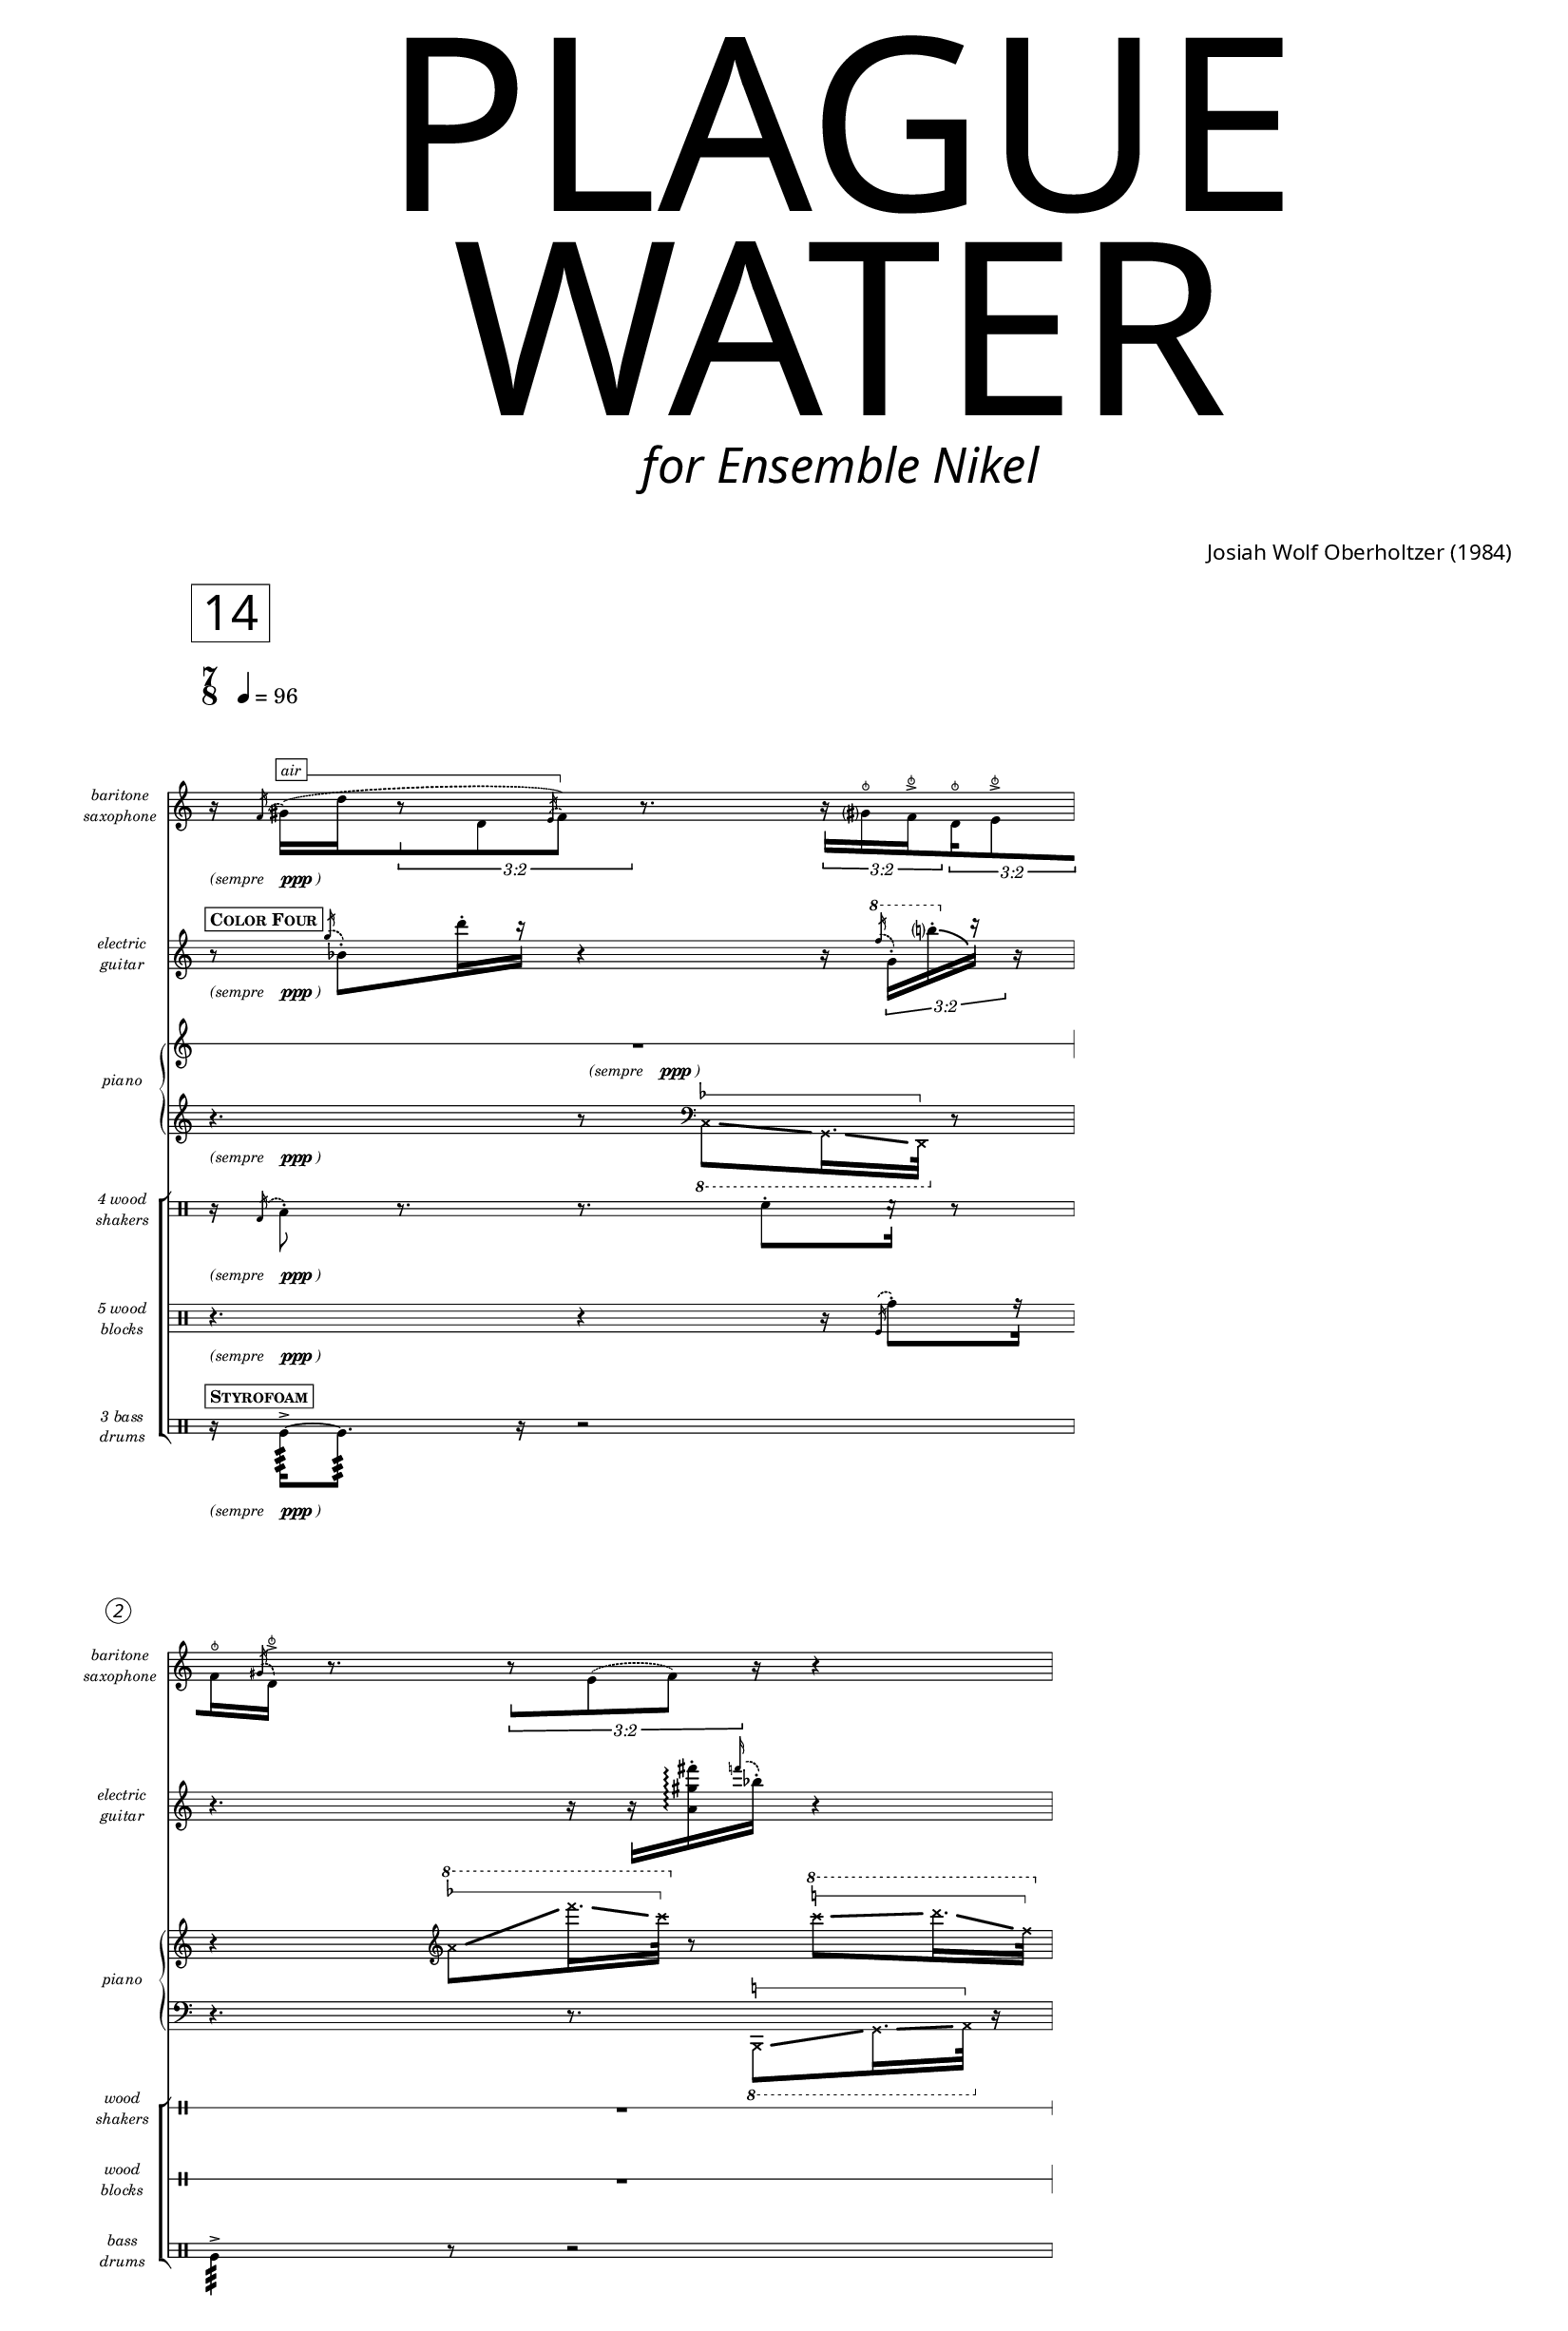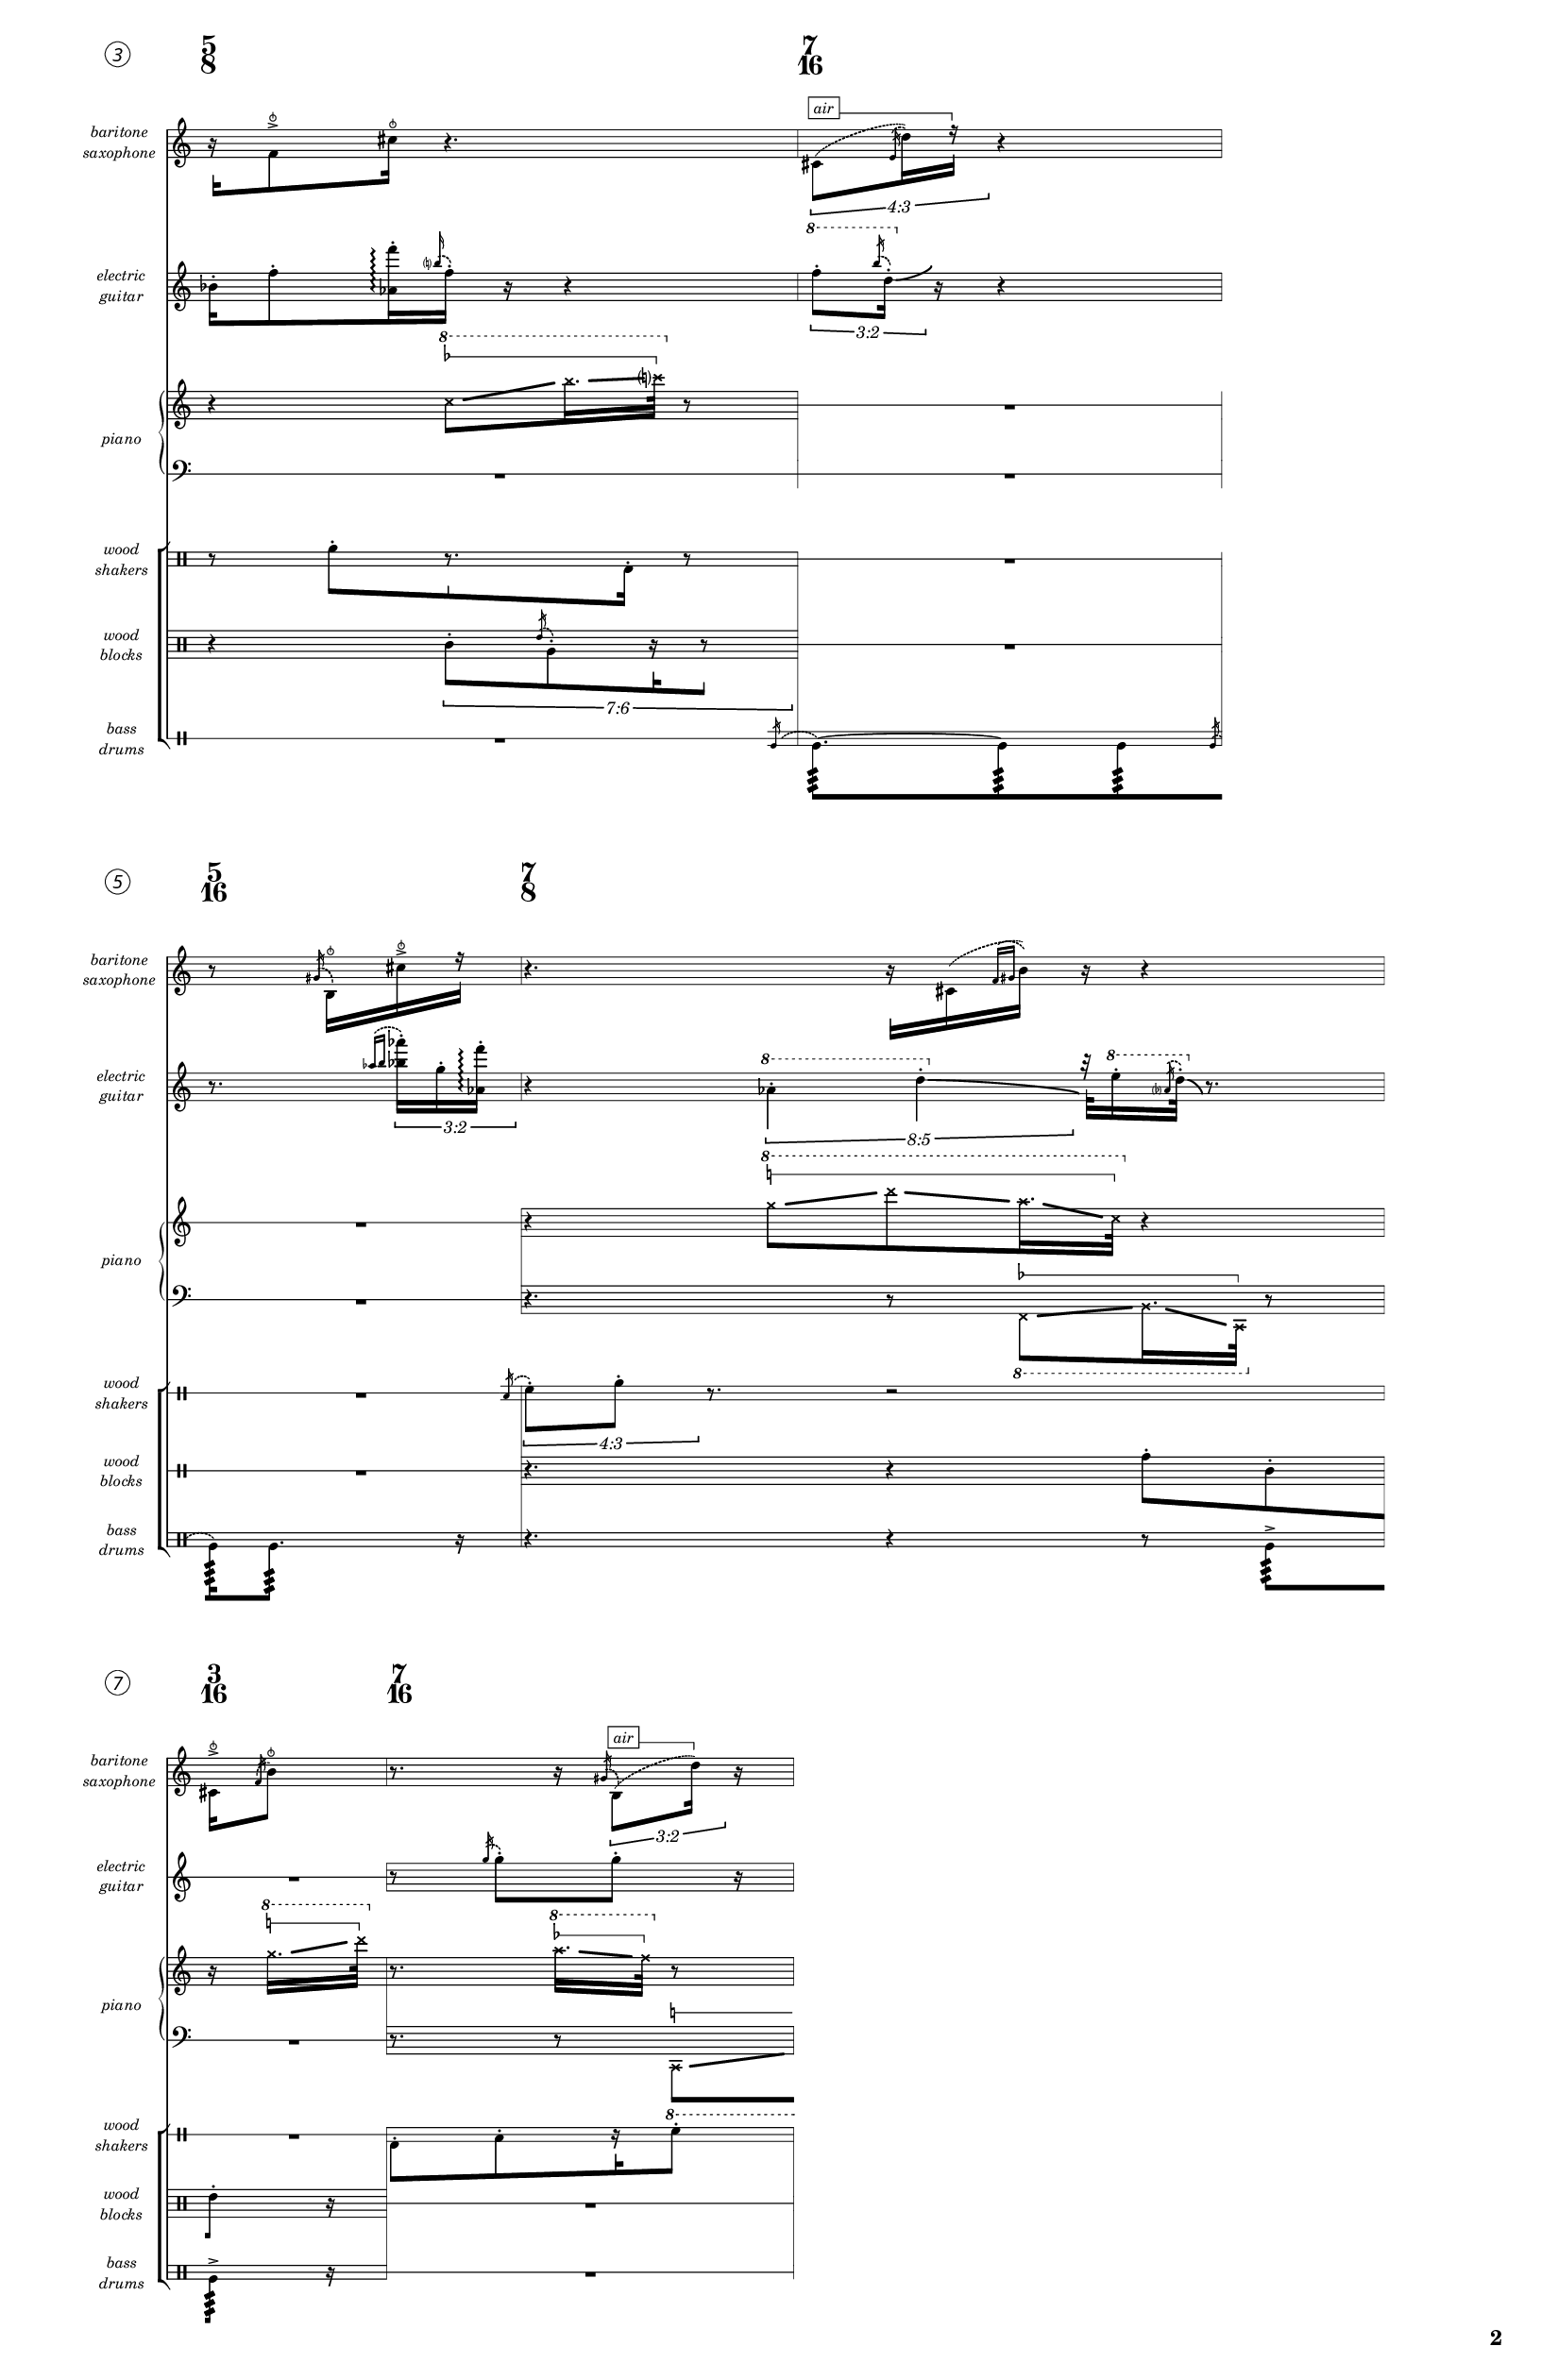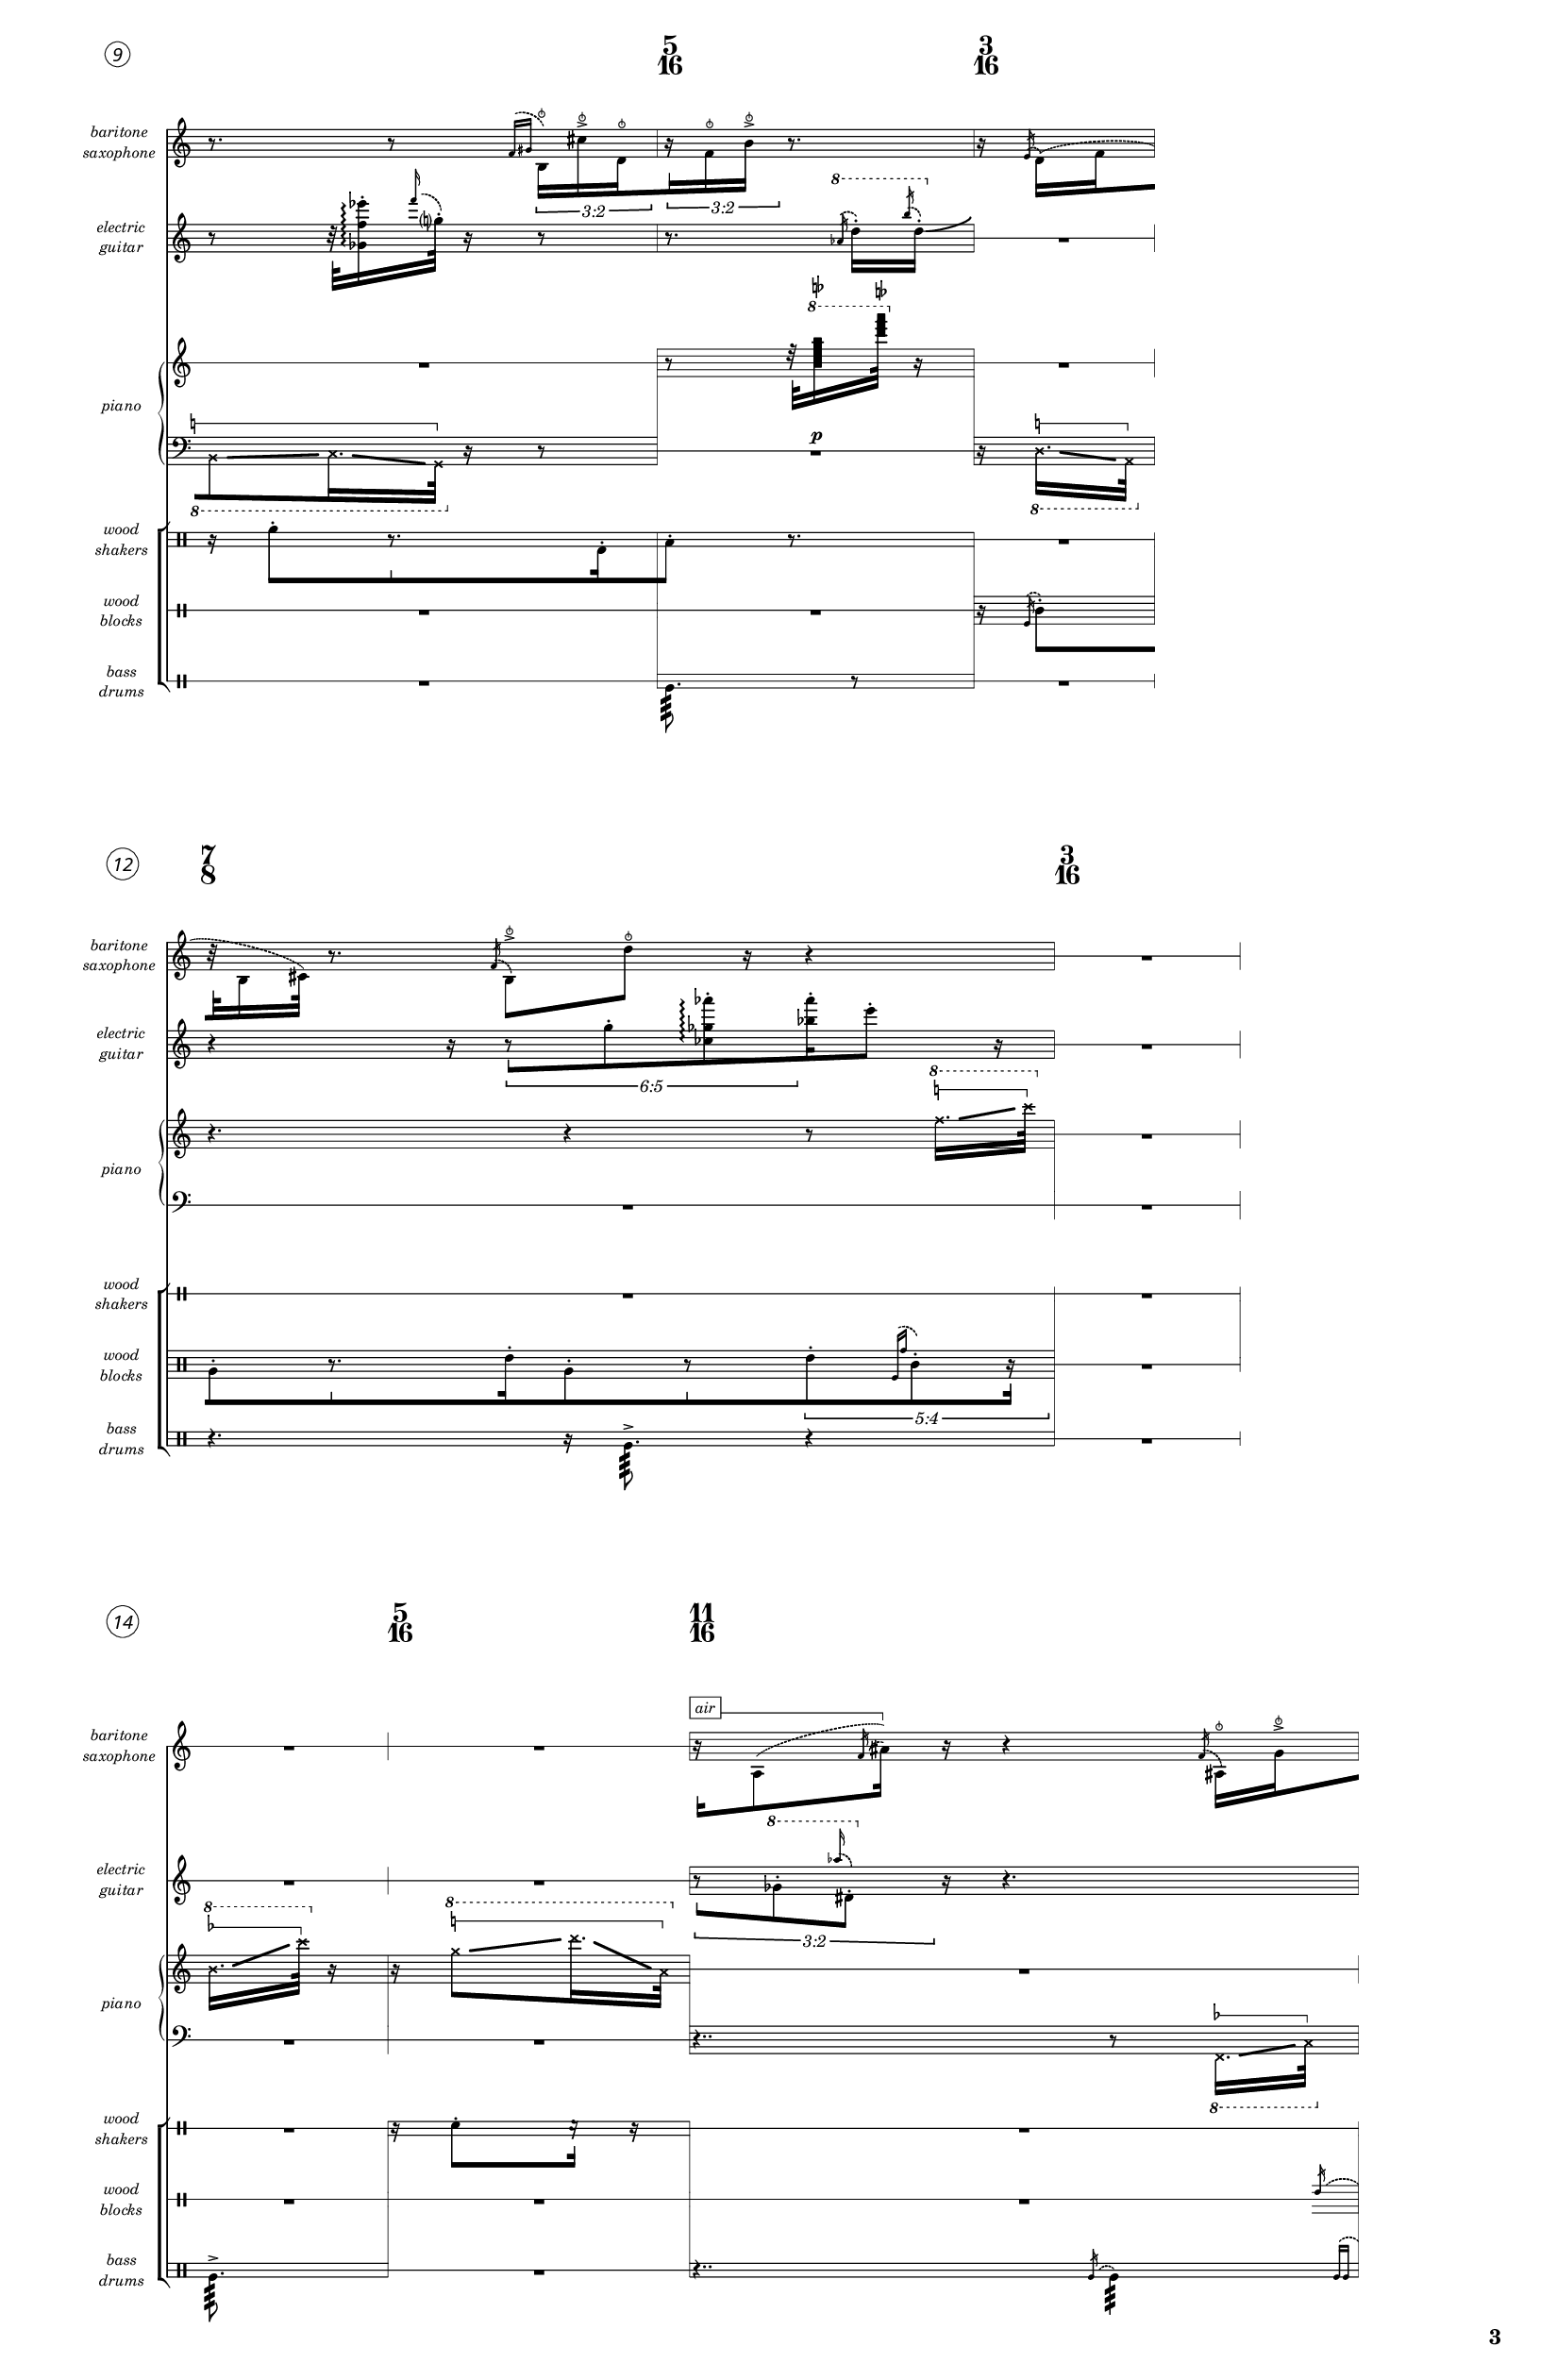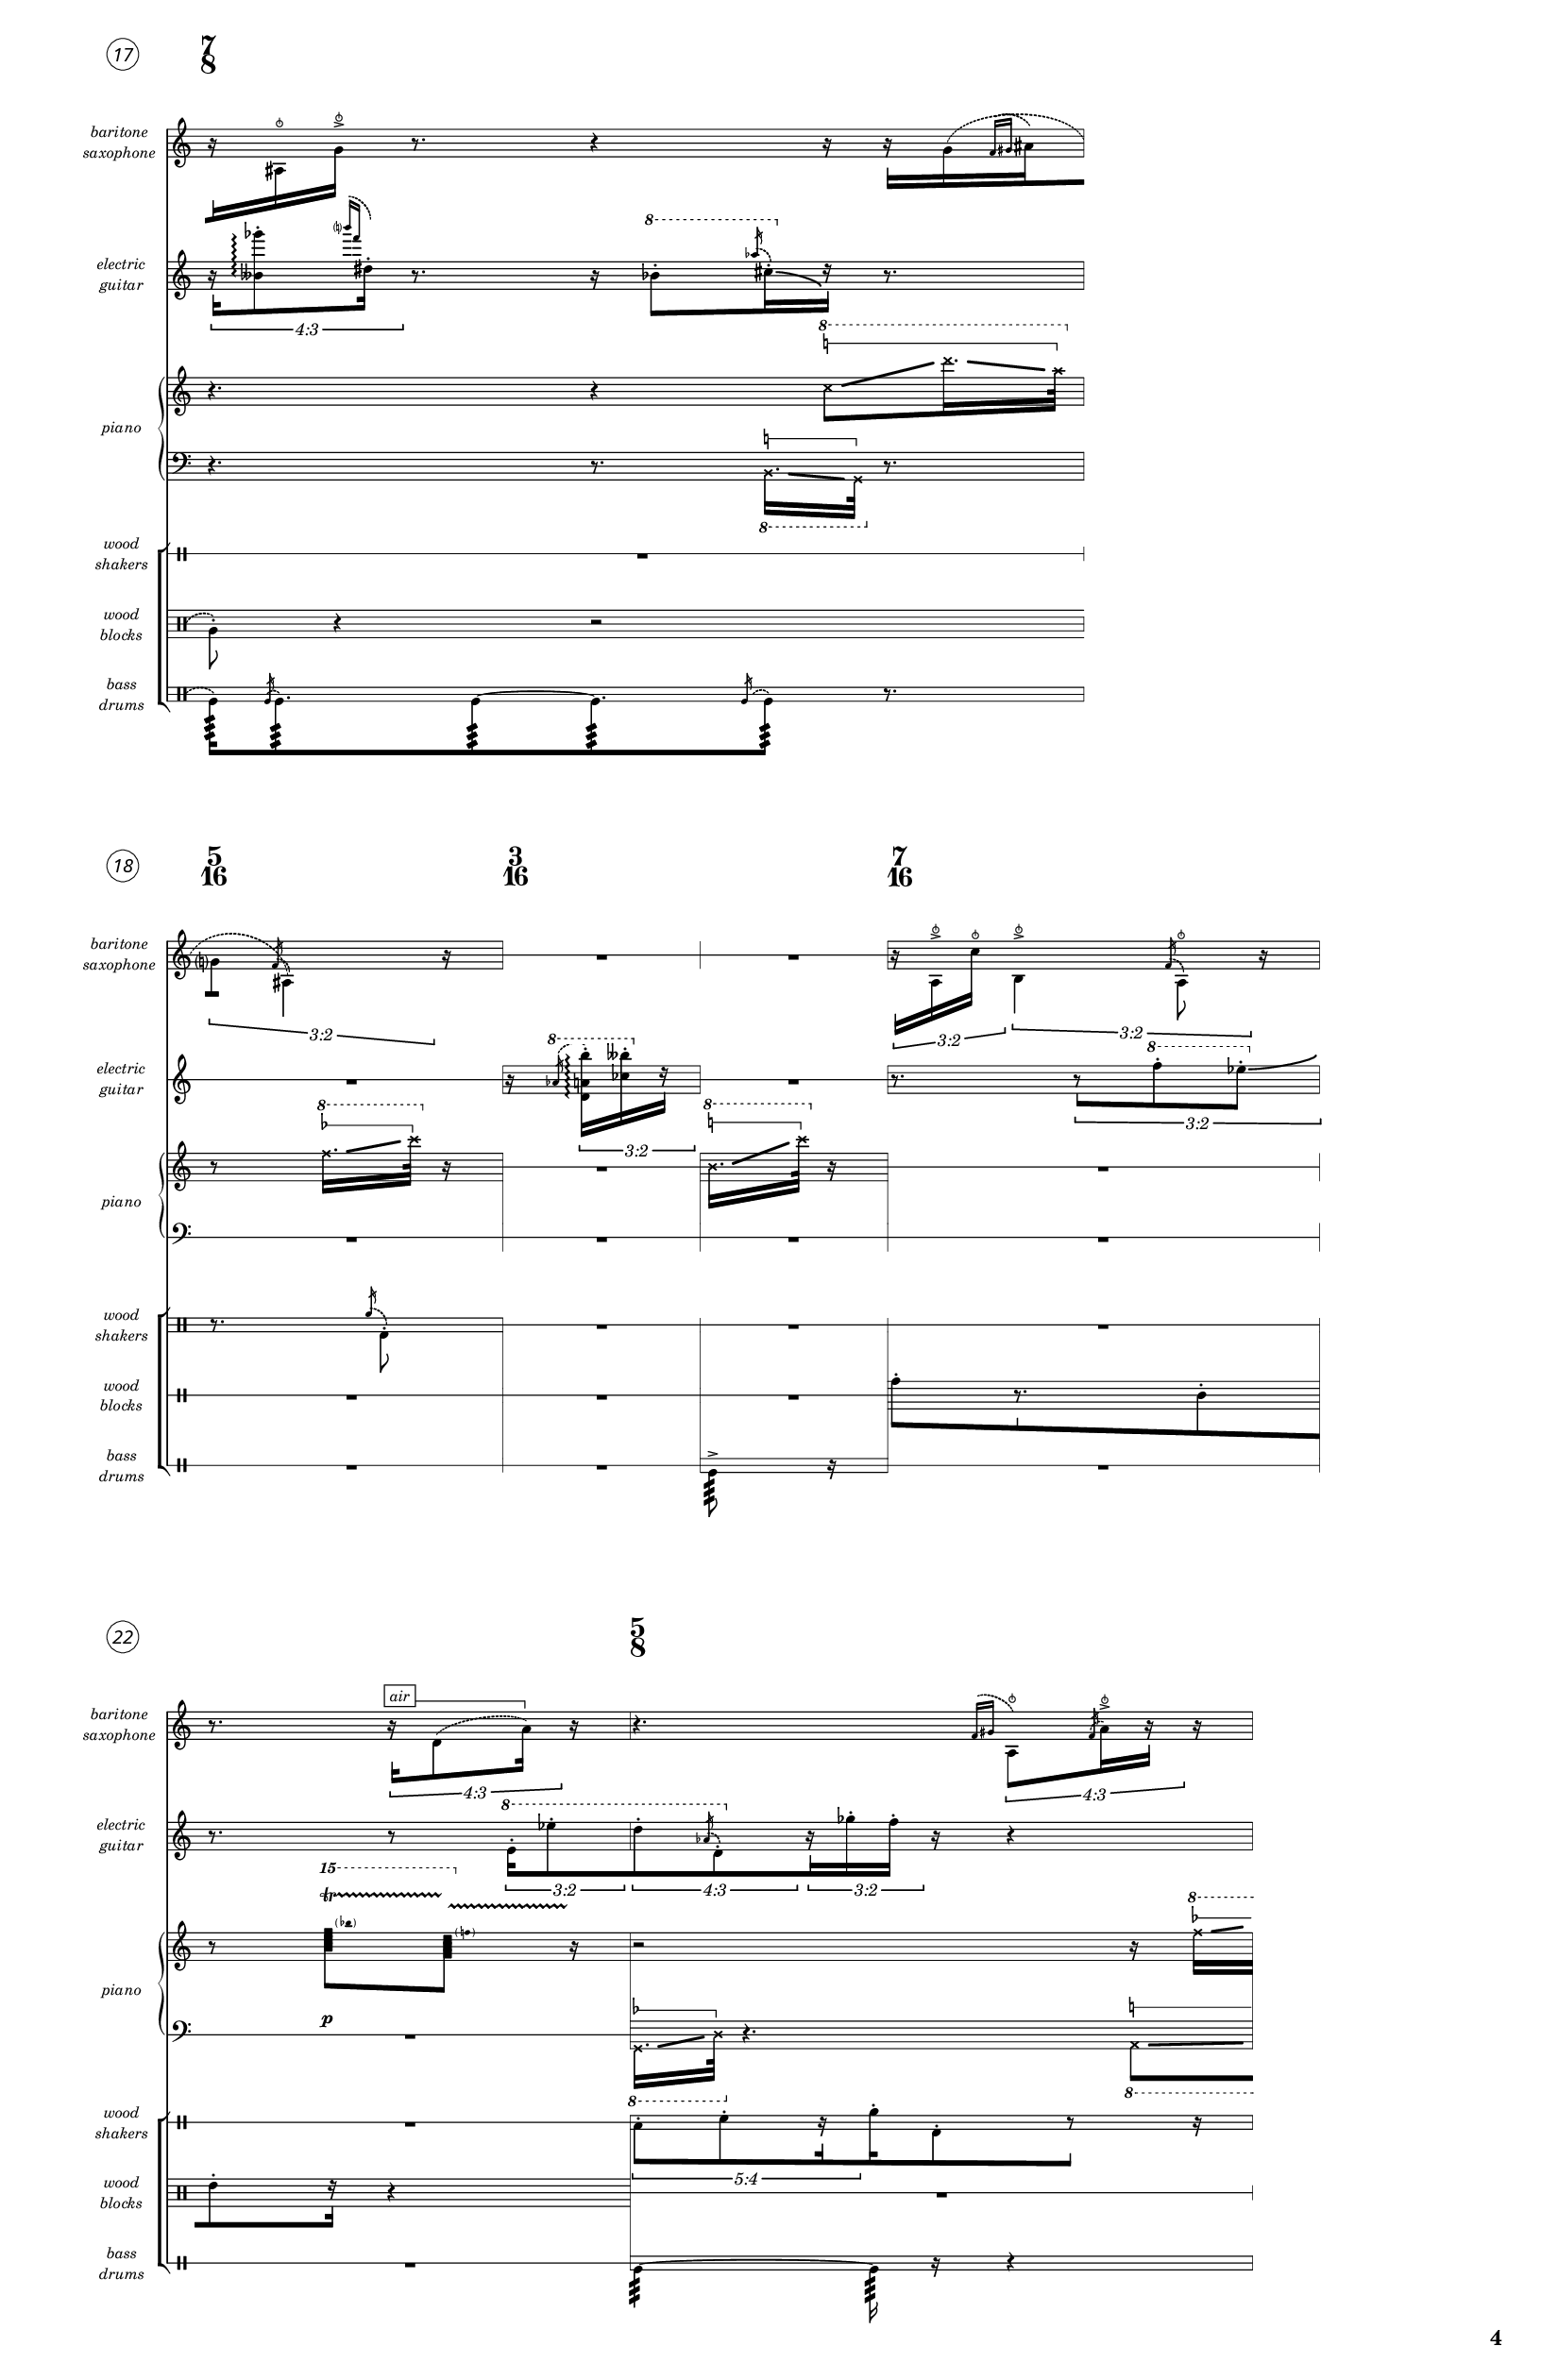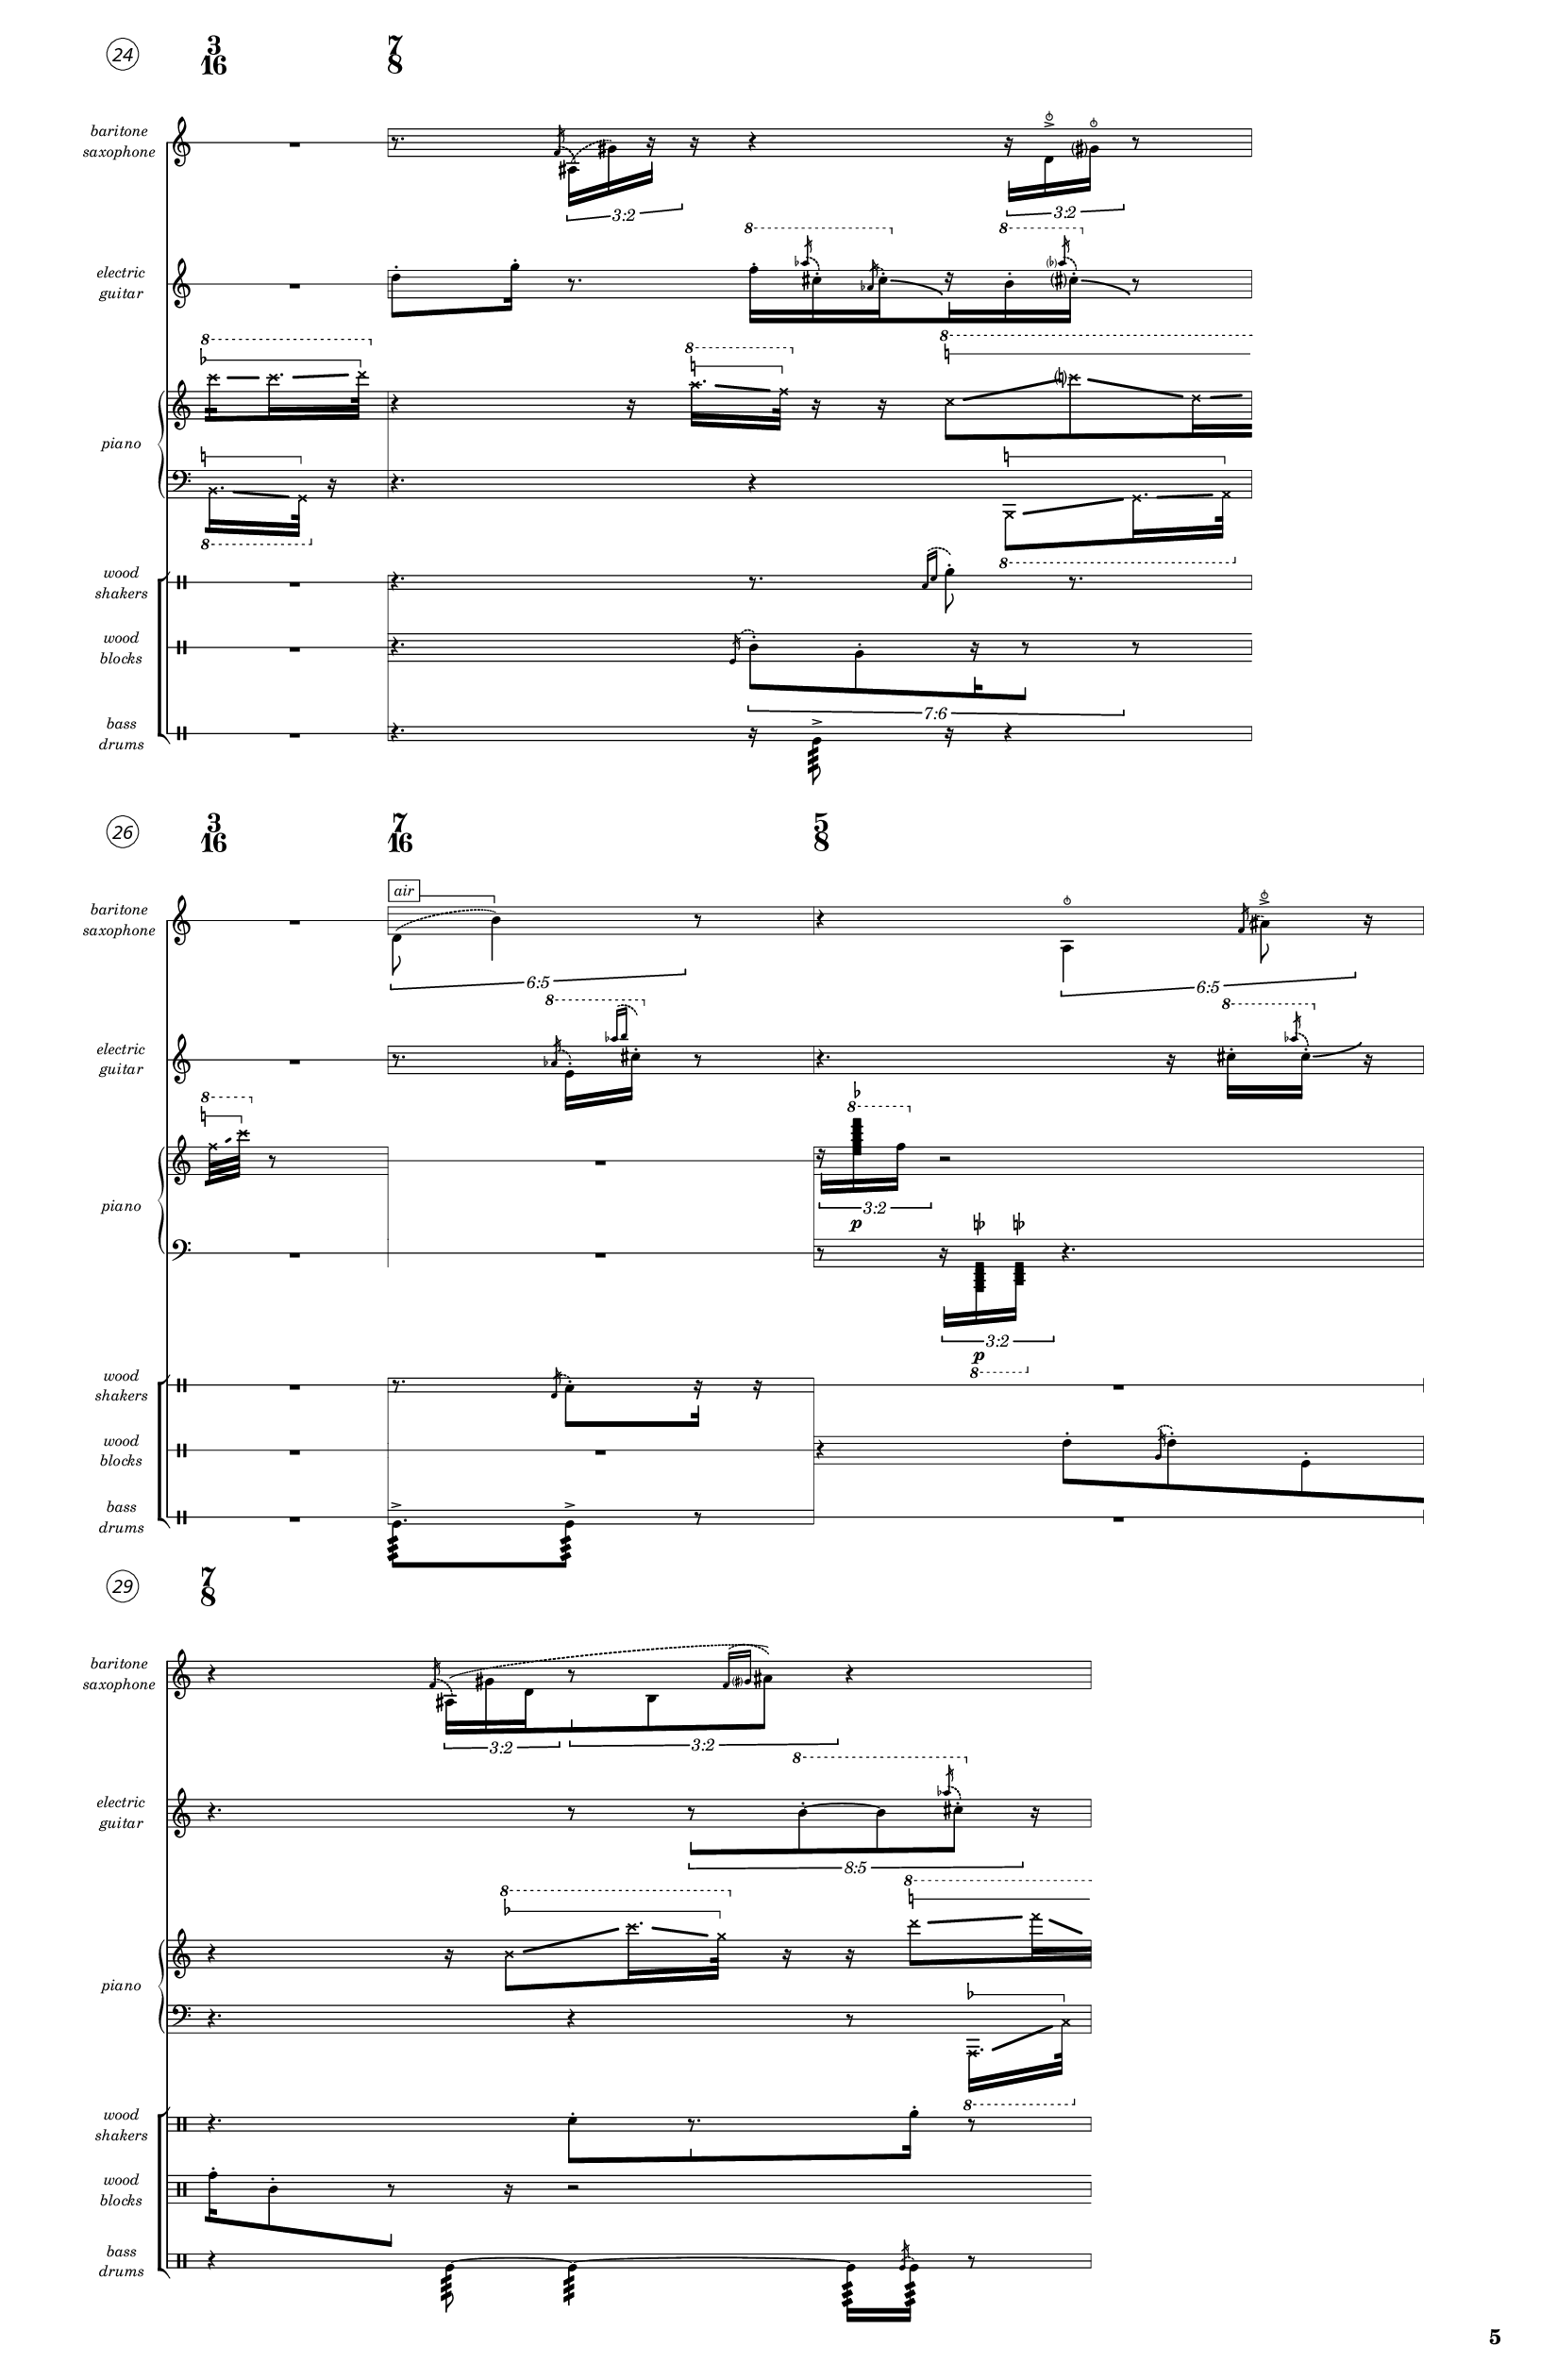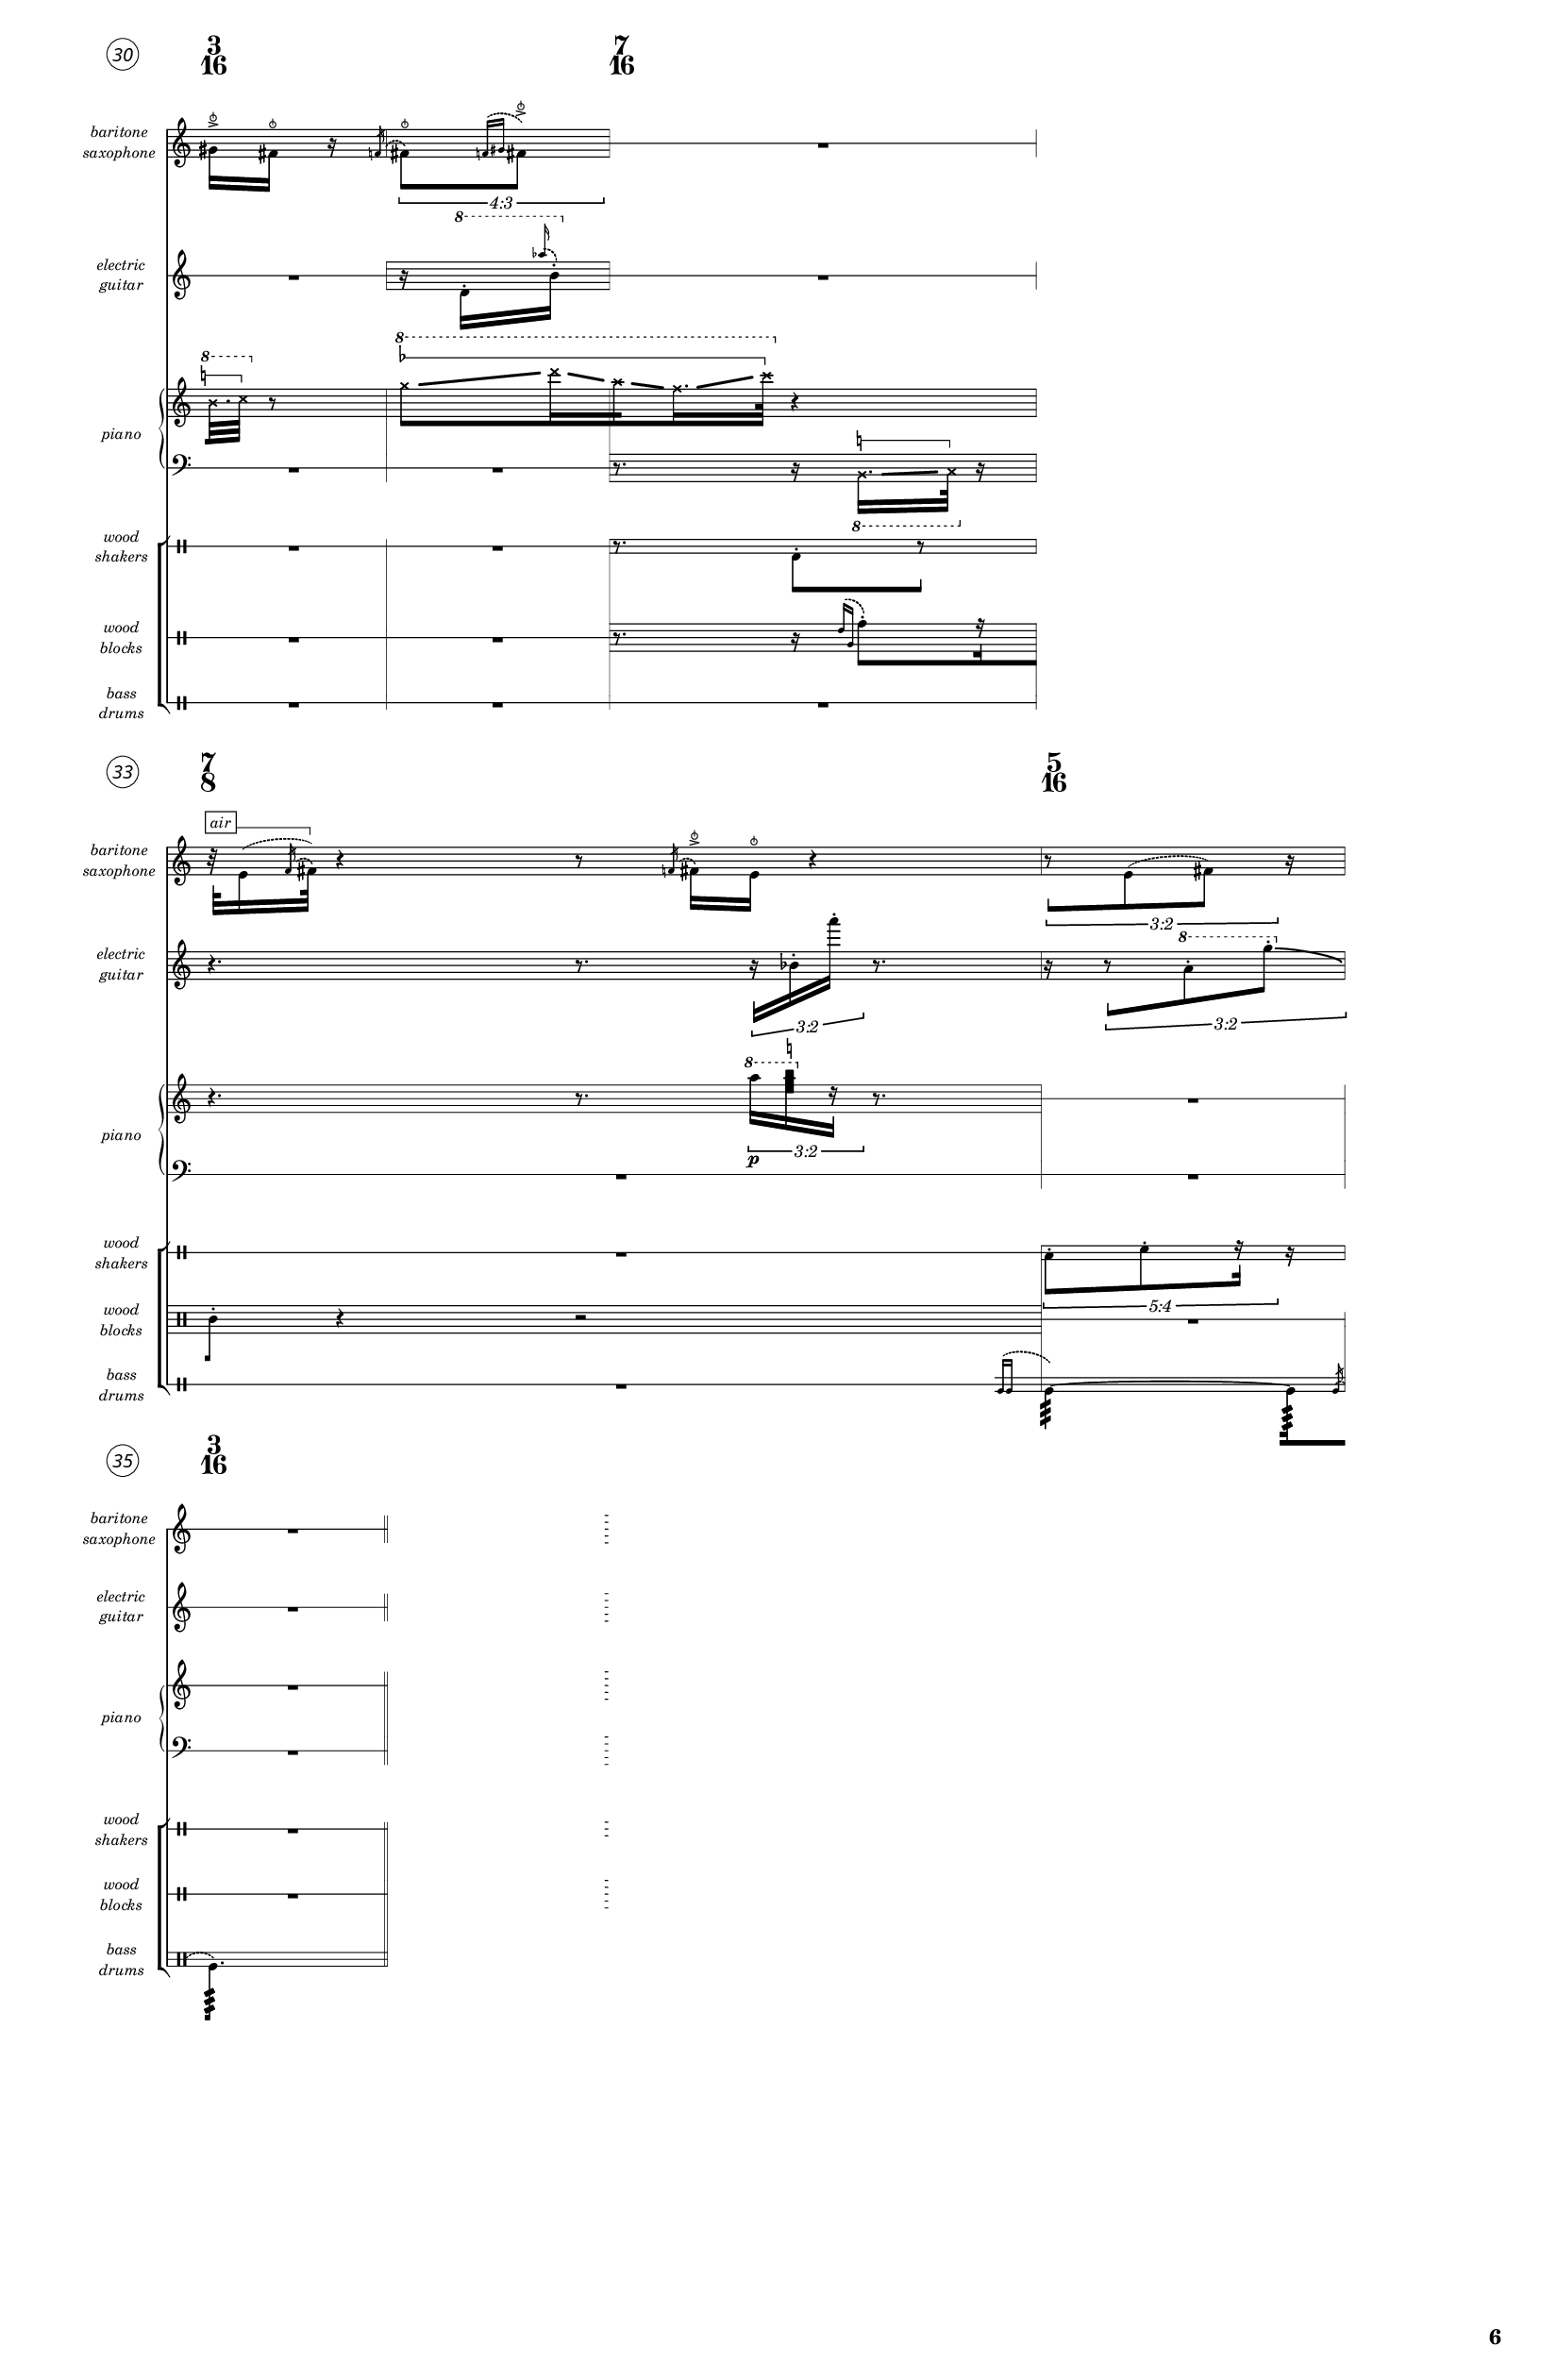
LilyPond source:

\version "2.19.2"
\language "english"

#(ly:set-option 'relative-includes #t)

\include "../../stylesheets/plague-water-header.ily"
\include "../../stylesheets/plague-water-layout.ily"
\include "../../stylesheets/plague-water-paper.ily"
\include "../../stylesheets/plague-water-parts.ily"

\score {
	\context Score = "Plague Water Score" \with {
		\override HorizontalBracket #'color = #red
	} <<
		\tag score.saxophone.guitar.piano.percussion
		\context TimeSignatureContext = "TimeSignatureContext" {
			{
				\mark \markup { \override #'(box-padding . 0.5) \box 14 }
				\tempo 4=96
				\time 7/8
				s1 * 7/8
			}
			{
				s1 * 7/8
			}
			{
				\time 5/8
				s1 * 5/8
			}
			{
				\time 7/16
				s1 * 7/16
			}
			{
				\time 5/16
				s1 * 5/16
			}
			{
				\time 7/8
				s1 * 7/8
			}
			{
				\time 3/16
				s1 * 3/16
			}
			{
				\time 7/16
				s1 * 7/16
			}
			{
				s1 * 7/16
			}
			{
				\time 5/16
				s1 * 5/16
			}
			{
				\time 3/16
				s1 * 3/16
			}
			{
				\time 7/8
				s1 * 7/8
			}
			{
				\time 3/16
				s1 * 3/16
			}
			{
				s1 * 3/16
			}
			{
				\time 5/16
				s1 * 5/16
			}
			{
				\time 11/16
				s1 * 11/16
			}
			{
				\time 7/8
				s1 * 7/8
			}
			{
				\time 5/16
				s1 * 5/16
			}
			{
				\time 3/16
				s1 * 3/16
			}
			{
				s1 * 3/16
			}
			{
				\time 7/16
				s1 * 7/16
			}
			{
				s1 * 7/16
			}
			{
				\time 5/8
				s1 * 5/8
			}
			{
				\time 3/16
				s1 * 3/16
			}
			{
				\time 7/8
				s1 * 7/8
			}
			{
				\time 3/16
				s1 * 3/16
			}
			{
				\time 7/16
				s1 * 7/16
			}
			{
				\time 5/8
				s1 * 5/8
			}
			{
				\time 7/8
				s1 * 7/8
			}
			{
				\time 3/16
				s1 * 3/16
			}
			{
				s1 * 3/16
			}
			{
				\time 7/16
				s1 * 7/16
			}
			{
				\time 7/8
				s1 * 7/8
			}
			{
				\time 5/16
				s1 * 5/16
			}
			{
				\time 3/16
				s1 * 3/16
			}
		}
		\tag score.saxophone
		\context SaxophoneStaffGroup = "Saxophone Staff Group" <<
			\context SaxophoneStaff = "Saxophone Staff" {
				\clef "treble"
				\transpose ef, c'
				\context Voice = "Saxophone Voice" {
					{
						{
							\afterGrace
							r16
								_ \markup {
									\pad-around
										#2
										\italic
											(sempre
									\dynamic
										ppp
									\italic
										)
									}
							{
								\override Flag #'stroke-style = #"grace"
								\override Stem #'length = #8
								af,16 \(
								\revert Flag #'stroke-style
								\revert Stem #'length
							}
						}
					}
					{
						{
							\override TextSpanner #'bound-details #'left #'text = \markup {
								\box
									\pad-around
										#0.5
										air
								}
							\override TextSpanner #'bound-details #'right #'text = \markup {
								\draw-line
									#'(0 . -1)
								}
							\override TextSpanner #'bound-details #'right-broken #'text = ##f
							\override TextSpanner #'dash-fraction = #1
							\override TextSpanner #'direction = #up
							\set stemLeftBeamCount = 0
							\set stemRightBeamCount = 2
							b,16 \) [ ( \startTextSpan
							\set stemLeftBeamCount = 2
							\set stemRightBeamCount = 1
							f16
						}
						\times 2/3 {
							\set stemLeftBeamCount = 1
							\set stemRightBeamCount = 1
							r8
							\set stemLeftBeamCount = 1
							\set stemRightBeamCount = 1
							\afterGrace
							f,8
							{
								\override Flag #'stroke-style = #"grace"
								\override Stem #'length = #8
								g,16 \(
								\revert Flag #'stroke-style
								\revert Stem #'length
							}
							\set stemLeftBeamCount = 1
							\set stemRightBeamCount = 0
							af,8 ] \) ) \stopTextSpan
							\revert TextSpanner #'bound-details
							\revert TextSpanner #'dash-fraction
							\revert TextSpanner #'direction
						}
					}
					{
						{
							r8.
						}
					}
					{
						\times 2/3 {
							\set stemLeftBeamCount = 0
							\set stemRightBeamCount = 2
							r16 [
							\set stemLeftBeamCount = 2
							\set stemRightBeamCount = 2
							b,16 -\snappizzicato
							\set stemLeftBeamCount = 2
							\set stemRightBeamCount = 1
							af,16 -\accent -\snappizzicato
						}
						\times 2/3 {
							\set stemLeftBeamCount = 1
							\set stemRightBeamCount = 2
							f,16 -\snappizzicato
							\set stemLeftBeamCount = 1
							\set stemRightBeamCount = 1
							g,8 -\accent -\snappizzicato
						}
						{
							\set stemLeftBeamCount = 1
							\set stemRightBeamCount = 2
							\afterGrace
							af,16 -\snappizzicato
							{
								\override Flag #'stroke-style = #"grace"
								\override Stem #'length = #8
								b,16 \(
								\revert Flag #'stroke-style
								\revert Stem #'length
							}
							\set stemLeftBeamCount = 2
							\set stemRightBeamCount = 0
							f,16 -\accent -\snappizzicato ] \)
						}
					}
					{
						{
							r8.
						}
					}
					{
						\times 2/3 {
							\set stemLeftBeamCount = 0
							\set stemRightBeamCount = 1
							r8 [
							\set stemLeftBeamCount = 1
							\set stemRightBeamCount = 1
							g,8 (
							\set stemLeftBeamCount = 1
							\set stemRightBeamCount = 0
							af,8 ] )
						}
					}
					{
						{
							r16
							r4
						}
					}
					{
						{
							\set stemLeftBeamCount = 0
							\set stemRightBeamCount = 2
							r16 [
							\set stemLeftBeamCount = 1
							\set stemRightBeamCount = 1
							af,8 -\accent -\snappizzicato
							\set stemLeftBeamCount = 2
							\set stemRightBeamCount = 0
							e16 -\snappizzicato ]
						}
					}
					{
						{
							r4.
						}
					}
					{
						\tweak #'text #tuplet-number::calc-fraction-text
						\times 3/4 {
							\override TextSpanner #'bound-details #'left #'text = \markup {
								\box
									\pad-around
										#0.5
										air
								}
							\override TextSpanner #'bound-details #'right #'text = \markup {
								\draw-line
									#'(0 . -1)
								}
							\override TextSpanner #'bound-details #'right-broken #'text = ##f
							\override TextSpanner #'dash-fraction = #1
							\override TextSpanner #'direction = #up
							\set stemLeftBeamCount = 0
							\set stemRightBeamCount = 1
							\afterGrace
							e,8 [ ( \startTextSpan
							{
								\override Flag #'stroke-style = #"grace"
								\override Stem #'length = #8
								g,16 \(
								\revert Flag #'stroke-style
								\revert Stem #'length
							}
							\set stemLeftBeamCount = 1
							\set stemRightBeamCount = 2
							f16 \) )
							\set stemLeftBeamCount = 2
							\set stemRightBeamCount = 0
							r16 ] \stopTextSpan
							\revert TextSpanner #'bound-details
							\revert TextSpanner #'dash-fraction
							\revert TextSpanner #'direction
						}
					}
					{
						{
							r4
						}
						{
							\afterGrace
							r8
							{
								\override Flag #'stroke-style = #"grace"
								\override Stem #'length = #8
								b,16 \(
								\revert Flag #'stroke-style
								\revert Stem #'length
							}
						}
					}
					{
						{
							\set stemLeftBeamCount = 0
							\set stemRightBeamCount = 2
							d,16 -\snappizzicato \) [
							\set stemLeftBeamCount = 2
							\set stemRightBeamCount = 2
							e16 -\accent -\snappizzicato
							\set stemLeftBeamCount = 2
							\set stemRightBeamCount = 0
							r16 ]
						}
					}
					{
						{
							r4.
						}
					}
					{
						{
							\set stemLeftBeamCount = 0
							\set stemRightBeamCount = 2
							r16 [
							\set stemLeftBeamCount = 2
							\set stemRightBeamCount = 2
							\afterGrace
							e,16 (
							{
								\override Flag #'stroke-style = #"grace"
								\override Stem #'length = #8
								\override Beam #'positions = #beam::place-broken-parts-individually
								af,16 [ \(
								b,16 ]
								\revert Beam #'positions
								\revert Flag #'stroke-style
								\revert Stem #'length
							}
							\set stemLeftBeamCount = 2
							\set stemRightBeamCount = 0
							d16 ] \) )
						}
					}
					{
						{
							r16
							r4
						}
					}
					{
						{
							\set stemLeftBeamCount = 0
							\set stemRightBeamCount = 2
							\afterGrace
							e,16 -\accent -\snappizzicato [
							{
								\override Flag #'stroke-style = #"grace"
								\override Stem #'length = #8
								af,16 \(
								\revert Flag #'stroke-style
								\revert Stem #'length
							}
							\set stemLeftBeamCount = 1
							\set stemRightBeamCount = 0
							d8 -\snappizzicato ] \)
						}
					}
					{
						{
							r8.
							\afterGrace
							r16
							{
								\override Flag #'stroke-style = #"grace"
								\override Stem #'length = #8
								b,16 \(
								\revert Flag #'stroke-style
								\revert Stem #'length
							}
						}
					}
					{
						\times 2/3 {
							\override TextSpanner #'bound-details #'left #'text = \markup {
								\box
									\pad-around
										#0.5
										air
								}
							\override TextSpanner #'bound-details #'right #'text = \markup {
								\draw-line
									#'(0 . -1)
								}
							\override TextSpanner #'bound-details #'right-broken #'text = ##f
							\override TextSpanner #'dash-fraction = #1
							\override TextSpanner #'direction = #up
							\set stemLeftBeamCount = 0
							\set stemRightBeamCount = 1
							d,8 \) [ ( \startTextSpan
							\set stemLeftBeamCount = 2
							\set stemRightBeamCount = 0
							f16 ] ) \stopTextSpan
							\revert TextSpanner #'bound-details
							\revert TextSpanner #'dash-fraction
							\revert TextSpanner #'direction
						}
					}
					{
						{
							r16
						}
						{
							r8.
							\afterGrace
							r8
							{
								\override Flag #'stroke-style = #"grace"
								\override Stem #'length = #8
								\override Beam #'positions = #beam::place-broken-parts-individually
								af,16 [ \(
								b,16 ]
								\revert Beam #'positions
								\revert Flag #'stroke-style
								\revert Stem #'length
							}
						}
					}
					{
						\times 2/3 {
							\set stemLeftBeamCount = 0
							\set stemRightBeamCount = 2
							d,16 -\snappizzicato \) [
							\set stemLeftBeamCount = 2
							\set stemRightBeamCount = 2
							e16 -\accent -\snappizzicato
							\set stemLeftBeamCount = 2
							\set stemRightBeamCount = 1
							f,16 -\snappizzicato
						}
						\times 2/3 {
							\set stemLeftBeamCount = 1
							\set stemRightBeamCount = 2
							r16
							\set stemLeftBeamCount = 2
							\set stemRightBeamCount = 2
							af,16 -\snappizzicato
							\set stemLeftBeamCount = 2
							\set stemRightBeamCount = 0
							d16 -\accent -\snappizzicato ]
						}
					}
					{
						{
							r8.
						}
						{
							\afterGrace
							r16
							{
								\override Flag #'stroke-style = #"grace"
								\override Stem #'length = #8
								g,16 \(
								\revert Flag #'stroke-style
								\revert Stem #'length
							}
						}
					}
					{
						{
							\set stemLeftBeamCount = 0
							\set stemRightBeamCount = 2
							f,16 \) [ (
							\set stemLeftBeamCount = 2
							\set stemRightBeamCount = 1
							af,16
						}
						{
							\set stemLeftBeamCount = 1
							\set stemRightBeamCount = 3
							r32
							\set stemLeftBeamCount = 2
							\set stemRightBeamCount = 2
							d,16
							\set stemLeftBeamCount = 3
							\set stemRightBeamCount = 0
							e,32 ] )
						}
					}
					{
						{
							\afterGrace
							r8.
							{
								\override Flag #'stroke-style = #"grace"
								\override Stem #'length = #8
								af,16 \(
								\revert Flag #'stroke-style
								\revert Stem #'length
							}
						}
					}
					{
						{
							\set stemLeftBeamCount = 0
							\set stemRightBeamCount = 1
							d,8 -\accent -\snappizzicato \) [
							\set stemLeftBeamCount = 1
							\set stemRightBeamCount = 0
							f8 -\snappizzicato ]
						}
					}
					{
						{
							r16
							r4
						}
						{
							\stopStaff
							\once \override Staff.StaffSymbol.line-count = 1
							\startStaff
							R1 * 3/16
						}
						{
							R1 * 3/16
						}
						{
							R1 * 5/16
							\stopStaff
							\startStaff
						}
					}
					{
						{
							\override TextSpanner #'bound-details #'left #'text = \markup {
								\box
									\pad-around
										#0.5
										air
								}
							\override TextSpanner #'bound-details #'right #'text = \markup {
								\draw-line
									#'(0 . -1)
								}
							\override TextSpanner #'bound-details #'right-broken #'text = ##f
							\override TextSpanner #'dash-fraction = #1
							\override TextSpanner #'direction = #up
							\set stemLeftBeamCount = 0
							\set stemRightBeamCount = 2
							r16 [ \startTextSpan
							\set stemLeftBeamCount = 1
							\set stemRightBeamCount = 1
							\afterGrace
							c,8 (
							{
								\override Flag #'stroke-style = #"grace"
								\override Stem #'length = #8
								af,16 \(
								\revert Flag #'stroke-style
								\revert Stem #'length
							}
							\set stemLeftBeamCount = 2
							\set stemRightBeamCount = 0
							cs16 ] \) ) \stopTextSpan
							\revert TextSpanner #'bound-details
							\revert TextSpanner #'dash-fraction
							\revert TextSpanner #'direction
						}
					}
					{
						{
							r16
							\afterGrace
							r4
							{
								\override Flag #'stroke-style = #"grace"
								\override Stem #'length = #8
								af,16 \(
								\revert Flag #'stroke-style
								\revert Stem #'length
							}
						}
					}
					{
						{
							\set stemLeftBeamCount = 0
							\set stemRightBeamCount = 2
							cs,16 -\snappizzicato \) [
							\set stemLeftBeamCount = 2
							\set stemRightBeamCount = 1
							bf,16 -\accent -\snappizzicato
						}
						{
							\set stemLeftBeamCount = 1
							\set stemRightBeamCount = 2
							r16
							\set stemLeftBeamCount = 2
							\set stemRightBeamCount = 2
							cs,16 -\snappizzicato
							\set stemLeftBeamCount = 2
							\set stemRightBeamCount = 0
							bf,16 -\accent -\snappizzicato ]
						}
					}
					{
						{
							r8.
							r4
							r16
						}
					}
					{
						{
							\set stemLeftBeamCount = 0
							\set stemRightBeamCount = 2
							r16 [
							\set stemLeftBeamCount = 2
							\set stemRightBeamCount = 2
							\afterGrace
							bf,16 (
							{
								\override Flag #'stroke-style = #"grace"
								\override Stem #'length = #8
								\override Beam #'positions = #beam::place-broken-parts-individually
								af,16 [ \(
								b,16 ]
								\revert Beam #'positions
								\revert Flag #'stroke-style
								\revert Stem #'length
							}
							\set stemLeftBeamCount = 2
							\set stemRightBeamCount = 1
							cs16 \)
						}
						\times 2/3 {
							\set stemLeftBeamCount = 1
							\set stemRightBeamCount = 1
							\afterGrace
							bf,8 ]
							{
								\override Flag #'stroke-style = #"grace"
								\override Stem #'length = #8
								af,16 \(
								\revert Flag #'stroke-style
								\revert Stem #'length
							}
							cs,4 \) )
						}
					}
					{
						{
							r16
						}
						{
							\stopStaff
							\once \override Staff.StaffSymbol.line-count = 1
							\startStaff
							R1 * 3/16
						}
						{
							R1 * 3/16
							\stopStaff
							\startStaff
						}
					}
					{
						\times 2/3 {
							\set stemLeftBeamCount = 0
							\set stemRightBeamCount = 2
							r16 [
							\set stemLeftBeamCount = 2
							\set stemRightBeamCount = 2
							c,16 -\accent -\snappizzicato
							\set stemLeftBeamCount = 2
							\set stemRightBeamCount = -1
							ef16 -\snappizzicato ]
						}
						\times 2/3 {
							\afterGrace
							d,4 -\accent -\snappizzicato
							{
								\override Flag #'stroke-style = #"grace"
								\override Stem #'length = #8
								af,16 \(
								\revert Flag #'stroke-style
								\revert Stem #'length
							}
							\set stemLeftBeamCount = 1
							\set stemRightBeamCount = 0
							c,8 -\snappizzicato \)
						}
					}
					{
						{
							r16
						}
						{
							r8.
						}
					}
					{
						\tweak #'text #tuplet-number::calc-fraction-text
						\times 3/4 {
							\override TextSpanner #'bound-details #'left #'text = \markup {
								\box
									\pad-around
										#0.5
										air
								}
							\override TextSpanner #'bound-details #'right #'text = \markup {
								\draw-line
									#'(0 . -1)
								}
							\override TextSpanner #'bound-details #'right-broken #'text = ##f
							\override TextSpanner #'dash-fraction = #1
							\override TextSpanner #'direction = #up
							\set stemLeftBeamCount = 0
							\set stemRightBeamCount = 2
							r16 [ \startTextSpan
							\set stemLeftBeamCount = 1
							\set stemRightBeamCount = 1
							f,8 (
							\set stemLeftBeamCount = 2
							\set stemRightBeamCount = 0
							c16 ] ) \stopTextSpan
							\revert TextSpanner #'bound-details
							\revert TextSpanner #'dash-fraction
							\revert TextSpanner #'direction
						}
					}
					{
						{
							r16
						}
						{
							\afterGrace
							r4.
							{
								\override Flag #'stroke-style = #"grace"
								\override Stem #'length = #8
								\override Beam #'positions = #beam::place-broken-parts-individually
								af,16 [ \(
								b,16 ]
								\revert Beam #'positions
								\revert Flag #'stroke-style
								\revert Stem #'length
							}
						}
					}
					{
						\tweak #'text #tuplet-number::calc-fraction-text
						\times 3/4 {
							\set stemLeftBeamCount = 0
							\set stemRightBeamCount = 1
							\afterGrace
							c,8 -\snappizzicato \) [
							{
								\override Flag #'stroke-style = #"grace"
								\override Stem #'length = #8
								af,16 \(
								\revert Flag #'stroke-style
								\revert Stem #'length
							}
							\set stemLeftBeamCount = 1
							\set stemRightBeamCount = 2
							c16 -\accent -\snappizzicato \)
							\set stemLeftBeamCount = 2
							\set stemRightBeamCount = 0
							r16 ]
						}
					}
					{
						{
							r16
						}
						{
							\stopStaff
							\once \override Staff.StaffSymbol.line-count = 1
							\startStaff
							R1 * 3/16
							\stopStaff
							\startStaff
						}
						{
							\afterGrace
							r8.
							{
								\override Flag #'stroke-style = #"grace"
								\override Stem #'length = #8
								af,16 \(
								\revert Flag #'stroke-style
								\revert Stem #'length
							}
						}
					}
					{
						\times 2/3 {
							\set stemLeftBeamCount = 0
							\set stemRightBeamCount = 2
							cs,16 \) [ (
							\set stemLeftBeamCount = 2
							\set stemRightBeamCount = 2
							b,16 )
							\set stemLeftBeamCount = 2
							\set stemRightBeamCount = 0
							r16 ]
						}
					}
					{
						{
							r16
							r4
						}
					}
					{
						\times 2/3 {
							\set stemLeftBeamCount = 0
							\set stemRightBeamCount = 2
							r16 [
							\set stemLeftBeamCount = 2
							\set stemRightBeamCount = 2
							f,16 -\accent -\snappizzicato
							\set stemLeftBeamCount = 2
							\set stemRightBeamCount = 0
							b,16 -\snappizzicato ]
						}
					}
					{
						{
							r8
						}
						{
							\stopStaff
							\once \override Staff.StaffSymbol.line-count = 1
							\startStaff
							R1 * 3/16
							\stopStaff
							\startStaff
						}
					}
					{
						\tweak #'text #tuplet-number::calc-fraction-text
						\times 5/6 {
							\override TextSpanner #'bound-details #'left #'text = \markup {
								\box
									\pad-around
										#0.5
										air
								}
							\override TextSpanner #'bound-details #'right #'text = \markup {
								\draw-line
									#'(0 . -1)
								}
							\override TextSpanner #'bound-details #'right-broken #'text = ##f
							\override TextSpanner #'dash-fraction = #1
							\override TextSpanner #'direction = #up
							\set stemLeftBeamCount = 0
							\set stemRightBeamCount = 1
							f,8 ( \startTextSpan
							d4 ) \stopTextSpan
							\revert TextSpanner #'bound-details
							\revert TextSpanner #'dash-fraction
							\revert TextSpanner #'direction
						}
					}
					{
						{
							r8
						}
						{
							r4
						}
					}
					{
						\tweak #'text #tuplet-number::calc-fraction-text
						\times 5/6 {
							\afterGrace
							c,4 -\snappizzicato
							{
								\override Flag #'stroke-style = #"grace"
								\override Stem #'length = #8
								af,16 \(
								\revert Flag #'stroke-style
								\revert Stem #'length
							}
							\set stemLeftBeamCount = 1
							\set stemRightBeamCount = 0
							cs8 -\accent -\snappizzicato \)
						}
					}
					{
						{
							r16
						}
						{
							\afterGrace
							r4
							{
								\override Flag #'stroke-style = #"grace"
								\override Stem #'length = #8
								af,16 \(
								\revert Flag #'stroke-style
								\revert Stem #'length
							}
						}
					}
					{
						\times 2/3 {
							\set stemLeftBeamCount = 0
							\set stemRightBeamCount = 2
							cs,16 \) [ (
							\set stemLeftBeamCount = 2
							\set stemRightBeamCount = 2
							b,16
							\set stemLeftBeamCount = 2
							\set stemRightBeamCount = 1
							f,16
						}
						\times 2/3 {
							\set stemLeftBeamCount = 1
							\set stemRightBeamCount = 1
							r8
							\set stemLeftBeamCount = 1
							\set stemRightBeamCount = 1
							\afterGrace
							d,8
							{
								\override Flag #'stroke-style = #"grace"
								\override Stem #'length = #8
								\override Beam #'positions = #beam::place-broken-parts-individually
								af,16 [ \(
								b,16 ]
								\revert Beam #'positions
								\revert Flag #'stroke-style
								\revert Stem #'length
							}
							\set stemLeftBeamCount = 1
							\set stemRightBeamCount = 0
							cs8 ] \) )
						}
					}
					{
						{
							r4
						}
					}
					{
						{
							\set stemLeftBeamCount = 0
							\set stemRightBeamCount = 2
							b,16 -\accent -\snappizzicato [
							\set stemLeftBeamCount = 2
							\set stemRightBeamCount = 0
							a,16 -\snappizzicato ]
						}
					}
					{
						{
							\afterGrace
							r16
							{
								\override Flag #'stroke-style = #"grace"
								\override Stem #'length = #8
								af,16 \(
								\revert Flag #'stroke-style
								\revert Stem #'length
							}
						}
					}
					{
						\tweak #'text #tuplet-number::calc-fraction-text
						\times 3/4 {
							\set stemLeftBeamCount = 0
							\set stemRightBeamCount = 1
							\afterGrace
							a,8 -\snappizzicato \) [
							{
								\override Flag #'stroke-style = #"grace"
								\override Stem #'length = #8
								\override Beam #'positions = #beam::place-broken-parts-individually
								af,16 [ \(
								b,16 ]
								\revert Beam #'positions
								\revert Flag #'stroke-style
								\revert Stem #'length
							}
							\set stemLeftBeamCount = 1
							\set stemRightBeamCount = 0
							a,8 -\accent -\snappizzicato ] \)
						}
					}
					{
						{
							\stopStaff
							\once \override Staff.StaffSymbol.line-count = 1
							\startStaff
							R1 * 7/16
							\stopStaff
							\startStaff
						}
					}
					{
						{
							\override TextSpanner #'bound-details #'left #'text = \markup {
								\box
									\pad-around
										#0.5
										air
								}
							\override TextSpanner #'bound-details #'right #'text = \markup {
								\draw-line
									#'(0 . -1)
								}
							\override TextSpanner #'bound-details #'right-broken #'text = ##f
							\override TextSpanner #'dash-fraction = #1
							\override TextSpanner #'direction = #up
							\set stemLeftBeamCount = 0
							\set stemRightBeamCount = 3
							r32 [ \startTextSpan
							\set stemLeftBeamCount = 2
							\set stemRightBeamCount = 2
							\afterGrace
							g,16 (
							{
								\override Flag #'stroke-style = #"grace"
								\override Stem #'length = #8
								af,16 \(
								\revert Flag #'stroke-style
								\revert Stem #'length
							}
							\set stemLeftBeamCount = 3
							\set stemRightBeamCount = 0
							a,32 ] \) ) \stopTextSpan
							\revert TextSpanner #'bound-details
							\revert TextSpanner #'dash-fraction
							\revert TextSpanner #'direction
						}
					}
					{
						{
							r4
							\afterGrace
							r8
							{
								\override Flag #'stroke-style = #"grace"
								\override Stem #'length = #8
								af,16 \(
								\revert Flag #'stroke-style
								\revert Stem #'length
							}
						}
					}
					{
						{
							\set stemLeftBeamCount = 0
							\set stemRightBeamCount = 2
							a,16 -\accent -\snappizzicato \) [
							\set stemLeftBeamCount = 2
							\set stemRightBeamCount = 0
							g,16 -\snappizzicato ]
						}
					}
					{
						{
							r4
						}
					}
					{
						\times 2/3 {
							\set stemLeftBeamCount = 0
							\set stemRightBeamCount = 1
							r8 [
							\set stemLeftBeamCount = 1
							\set stemRightBeamCount = 1
							g,8 (
							\set stemLeftBeamCount = 1
							\set stemRightBeamCount = 0
							a,8 ] )
						}
					}
					{
						{
							r16
						}
						{
							\stopStaff
							\once \override Staff.StaffSymbol.line-count = 1
							\startStaff
							R1 * 3/16
							\stopStaff
							\startStaff
						}
					}
				}
			}
		>>
		\tag score.guitar
		\context GuitarStaffGroup = "Guitar Staff Group" <<
			\context GuitarStaff = "Guitar Staff" {
				\clef "treble"
				\transpose c c'
				\context Voice = "Guitar Voice" {
					{
						{
							\afterGrace
							r8
								^ \markup {
									\box
										\pad-around
											#0.5
											\large
												\bold
													\caps
														"Color Four"
									}
								_ \markup {
									\pad-around
										#2
										\italic
											(sempre
									\dynamic
										ppp
									\italic
										)
									}
							{
								\override Flag #'stroke-style = #"grace"
								\override Stem #'length = #8
								g'16 \(
								\revert Flag #'stroke-style
								\revert Stem #'length
							}
						}
					}
					{
						{
							\set stemLeftBeamCount = 0
							\set stemRightBeamCount = 1
							<bf>8 -\staccato \) [
							\set stemLeftBeamCount = 1
							\set stemRightBeamCount = 2
							<d''>16 -\staccato
							\set stemLeftBeamCount = 2
							\set stemRightBeamCount = 0
							r16 ]
						}
					}
					{
						{
							r4
							\afterGrace
							r16
							{
								\override Flag #'stroke-style = #"grace"
								\override Stem #'length = #8
								\ottava #1
								f''16 \(
								\revert Flag #'stroke-style
								\revert Stem #'length
							}
						}
					}
					{
						\times 2/3 {
							\set stemLeftBeamCount = 0
							\set stemRightBeamCount = 2
							g'16 -\staccato \) [
							\set stemLeftBeamCount = 2
							\set stemRightBeamCount = 2
							b''16 - \bendAfter #'-4.0 -\staccato
							\ottava #0
							\set stemLeftBeamCount = 2
							\set stemRightBeamCount = 0
							r16 ]
						}
					}
					{
						{
							r16
						}
						{
							r4.
							r16
						}
					}
					{
						{
							\set stemLeftBeamCount = 0
							\set stemRightBeamCount = 2
							r16 [
							\set stemLeftBeamCount = 2
							\set stemRightBeamCount = 2
							\afterGrace
							<a gs' fs''>16 -\staccato \arpeggio
							{
								f''16 \(
							}
							\set stemLeftBeamCount = 2
							\set stemRightBeamCount = 0
							<bf'>16 -\staccato ] \)
						}
					}
					{
						{
							r4
						}
					}
					{
						{
							\set stemLeftBeamCount = 0
							\set stemRightBeamCount = 2
							<bf>16 -\staccato [
							\set stemLeftBeamCount = 1
							\set stemRightBeamCount = 1
							<f'>8 -\staccato
						}
						{
							\set stemLeftBeamCount = 1
							\set stemRightBeamCount = 2
							\afterGrace
							<af f''>16 -\staccato \arpeggio
							{
								b'16 \(
							}
							\set stemLeftBeamCount = 2
							\set stemRightBeamCount = 0
							<f'>16 -\staccato ] \)
						}
					}
					{
						{
							r16
							r4
						}
					}
					{
						\times 2/3 {
							\set stemLeftBeamCount = 0
							\set stemRightBeamCount = 1
							\ottava #1
							\afterGrace
							f''8 -\staccato [
							{
								\override Flag #'stroke-style = #"grace"
								\override Stem #'length = #8
								b''16 \(
								\revert Flag #'stroke-style
								\revert Stem #'length
							}
							\set stemLeftBeamCount = 2
							\set stemRightBeamCount = 0
							d''16 - \bendAfter #'4.0 -\staccato ] \)
							\ottava #0
						}
					}
					{
						{
							r16
							r4
						}
						{
							\afterGrace
							r8.
							{
								\override Flag #'stroke-style = #"grace"
								\override Stem #'length = #8
								\override Beam #'positions = #beam::place-broken-parts-individually
								af'16 [ \(
								b'16 ]
								\revert Beam #'positions
								\revert Flag #'stroke-style
								\revert Stem #'length
							}
						}
					}
					{
						\times 2/3 {
							\set stemLeftBeamCount = 0
							\set stemRightBeamCount = 2
							<bf' af''>16 -\staccato \) [
							\set stemLeftBeamCount = 2
							\set stemRightBeamCount = 2
							<g'>16 -\staccato
							\set stemLeftBeamCount = 2
							\set stemRightBeamCount = 0
							<af f''>16 -\staccato \arpeggio ]
						}
					}
					{
						{
							r4
						}
					}
					{
						\tweak #'text #tuplet-number::calc-fraction-text
						\times 5/8 {
							\ottava #1
							af'4 -\staccato
							d''4 - \bendAfter #'-4.0 -\staccato
							\ottava #0
						}
						{
							\set stemLeftBeamCount = -1
							\set stemRightBeamCount = 3
							r32 [
							\set stemLeftBeamCount = 2
							\set stemRightBeamCount = 2
							\ottava #1
							\afterGrace
							e''16 -\staccato
							{
								\override Flag #'stroke-style = #"grace"
								\override Stem #'length = #8
								af'16 \(
								\revert Flag #'stroke-style
								\revert Stem #'length
							}
							\set stemLeftBeamCount = 3
							\set stemRightBeamCount = 0
							d''32 - \bendAfter #'-4.0 -\staccato ] \)
							\ottava #0
						}
					}
					{
						{
							r8.
						}
						{
							\stopStaff
							\once \override Staff.StaffSymbol.line-count = 1
							\startStaff
							R1 * 3/16
							\stopStaff
							\startStaff
						}
						{
							\afterGrace
							r8
							{
								\override Flag #'stroke-style = #"grace"
								\override Stem #'length = #8
								g'16 \(
								\revert Flag #'stroke-style
								\revert Stem #'length
							}
						}
					}
					{
						{
							\set stemLeftBeamCount = 0
							\set stemRightBeamCount = 1
							<g'>8 -\staccato \) [
							\set stemLeftBeamCount = 1
							\set stemRightBeamCount = 0
							<g'>8 -\staccato ]
						}
					}
					{
						{
							r16
						}
						{
							r8
						}
					}
					{
						{
							\set stemLeftBeamCount = 0
							\set stemRightBeamCount = 3
							r32 [
							\set stemLeftBeamCount = 2
							\set stemRightBeamCount = 2
							\afterGrace
							<gf f' ef''>16 -\staccato \arpeggio
							{
								f''16 \(
							}
							\set stemLeftBeamCount = 3
							\set stemRightBeamCount = 0
							<g'>32 -\staccato ] \)
						}
					}
					{
						{
							r16
							r8
						}
						{
							\afterGrace
							r8.
							{
								\override Flag #'stroke-style = #"grace"
								\override Stem #'length = #8
								\ottava #1
								af'16 \(
								\revert Flag #'stroke-style
								\revert Stem #'length
							}
						}
					}
					{
						{
							\set stemLeftBeamCount = 0
							\set stemRightBeamCount = 2
							\afterGrace
							d''16 -\staccato \) [
							{
								\override Flag #'stroke-style = #"grace"
								\override Stem #'length = #8
								b''16 \(
								\revert Flag #'stroke-style
								\revert Stem #'length
							}
							\set stemLeftBeamCount = 2
							\set stemRightBeamCount = 0
							d''16 - \bendAfter #'4.0 -\staccato ] \)
							\ottava #0
						}
					}
					{
						{
							\stopStaff
							\once \override Staff.StaffSymbol.line-count = 1
							\startStaff
							R1 * 3/16
							\stopStaff
							\startStaff
						}
						{
							r4
							r16
						}
					}
					{
						\tweak #'text #tuplet-number::calc-fraction-text
						\times 5/6 {
							\set stemLeftBeamCount = 0
							\set stemRightBeamCount = 1
							r8 [
							\set stemLeftBeamCount = 1
							\set stemRightBeamCount = 1
							<g'>8 -\staccato
							\set stemLeftBeamCount = 1
							\set stemRightBeamCount = 1
							<cf' gf' af''>8 -\staccato \arpeggio
						}
						{
							\set stemLeftBeamCount = 1
							\set stemRightBeamCount = 2
							<bf' af''>16 -\staccato
							\set stemLeftBeamCount = 1
							\set stemRightBeamCount = 0
							e''8 -\staccato ]
						}
					}
					{
						{
							r16
						}
						{
							\stopStaff
							\once \override Staff.StaffSymbol.line-count = 1
							\startStaff
							R1 * 3/16
						}
						{
							R1 * 3/16
						}
						{
							R1 * 5/16
							\stopStaff
							\startStaff
						}
					}
					{
						\times 2/3 {
							\set stemLeftBeamCount = 0
							\set stemRightBeamCount = 1
							r8 [
							\set stemLeftBeamCount = 1
							\set stemRightBeamCount = 1
							\ottava #1
							\afterGrace
							<gf'>8 -\staccato
							{
								af''16 \(
							}
							\set stemLeftBeamCount = 1
							\set stemRightBeamCount = 0
							<ds'>8 -\staccato ] \)
							\ottava #0
						}
					}
					{
						{
							r16
							r4.
						}
					}
					{
						\tweak #'text #tuplet-number::calc-fraction-text
						\times 3/4 {
							\set stemLeftBeamCount = 0
							\set stemRightBeamCount = 2
							r16 [
							\set stemLeftBeamCount = 1
							\set stemRightBeamCount = 1
							\afterGrace
							<bff gf''>8 -\staccato \arpeggio
							{
								\override Beam #'positions = #beam::place-broken-parts-individually
								b''16 [ \(
								f''16 ]
								\revert Beam #'positions
							}
							\set stemLeftBeamCount = 2
							\set stemRightBeamCount = 0
							<ds'>16 -\staccato ] \)
						}
					}
					{
						{
							r8.
							r16
						}
					}
					{
						{
							\set stemLeftBeamCount = 0
							\set stemRightBeamCount = 1
							\ottava #1
							\afterGrace
							bf'8 -\staccato [
							{
								\override Flag #'stroke-style = #"grace"
								\override Stem #'length = #8
								af''16 \(
								\revert Flag #'stroke-style
								\revert Stem #'length
							}
							\set stemLeftBeamCount = 1
							\set stemRightBeamCount = 2
							cs''16 - \bendAfter #'-4.0 -\staccato \)
							\ottava #0
							\set stemLeftBeamCount = 2
							\set stemRightBeamCount = 0
							r16 ]
						}
					}
					{
						{
							r8.
						}
						{
							\stopStaff
							\once \override Staff.StaffSymbol.line-count = 1
							\startStaff
							R1 * 5/16
							\stopStaff
							\startStaff
						}
						{
							\afterGrace
							r16
							{
								\override Flag #'stroke-style = #"grace"
								\override Stem #'length = #8
								\ottava #1
								af'16 \(
								\revert Flag #'stroke-style
								\revert Stem #'length
							}
						}
					}
					{
						\times 2/3 {
							\set stemLeftBeamCount = 0
							\set stemRightBeamCount = 2
							<d' a' b''>16 -\staccato \arpeggio \) [
							\set stemLeftBeamCount = 2
							\set stemRightBeamCount = 2
							<cf'' bff''>16 -\staccato
							\ottava #0
							\set stemLeftBeamCount = 2
							\set stemRightBeamCount = 0
							r16 ]
						}
					}
					{
						{
							\stopStaff
							\once \override Staff.StaffSymbol.line-count = 1
							\startStaff
							R1 * 3/16
							\stopStaff
							\startStaff
						}
						{
							r8.
						}
					}
					{
						\times 2/3 {
							\set stemLeftBeamCount = 0
							\set stemRightBeamCount = 1
							r8 [
							\set stemLeftBeamCount = 1
							\set stemRightBeamCount = 1
							\ottava #1
							f''8 -\staccato
							\set stemLeftBeamCount = 1
							\set stemRightBeamCount = 0
							ef''8 - \bendAfter #'4.0 -\staccato ]
							\ottava #0
						}
					}
					{
						{
							r8.
							r8
						}
					}
					{
						\times 2/3 {
							\set stemLeftBeamCount = 0
							\set stemRightBeamCount = 2
							\ottava #1
							<e'>16 -\staccato [
							\set stemLeftBeamCount = 1
							\set stemRightBeamCount = 1
							ef''8 -\staccato
						}
						\tweak #'text #tuplet-number::calc-fraction-text
						\times 3/4 {
							\set stemLeftBeamCount = 1
							\set stemRightBeamCount = 1
							\afterGrace
							d''8 -\staccato
							{
								\override Flag #'stroke-style = #"grace"
								\override Stem #'length = #8
								af'16 \(
								\revert Flag #'stroke-style
								\revert Stem #'length
							}
							\set stemLeftBeamCount = 1
							\set stemRightBeamCount = 1
							<d'>8 -\staccato \)
							\ottava #0
						}
						\times 2/3 {
							\set stemLeftBeamCount = 1
							\set stemRightBeamCount = 2
							r16
							\set stemLeftBeamCount = 2
							\set stemRightBeamCount = 2
							<gf'>16 -\staccato
							\set stemLeftBeamCount = 2
							\set stemRightBeamCount = 0
							<f'>16 -\staccato ]
						}
					}
					{
						{
							r16
							r4
						}
						{
							\stopStaff
							\once \override Staff.StaffSymbol.line-count = 1
							\startStaff
							R1 * 3/16
							\stopStaff
							\startStaff
						}
					}
					{
						{
							\set stemLeftBeamCount = 0
							\set stemRightBeamCount = 1
							<d'>8 -\staccato [
							\set stemLeftBeamCount = 2
							\set stemRightBeamCount = 0
							<g'>16 -\staccato ]
						}
					}
					{
						{
							r8.
						}
					}
					{
						{
							\set stemLeftBeamCount = 0
							\set stemRightBeamCount = 2
							\ottava #1
							\afterGrace
							f''16 -\staccato [
							{
								\override Flag #'stroke-style = #"grace"
								\override Stem #'length = #8
								af''16 \(
								\revert Flag #'stroke-style
								\revert Stem #'length
							}
							\set stemLeftBeamCount = 2
							\set stemRightBeamCount = 2
							\afterGrace
							cs''16 -\staccato \)
							{
								\override Flag #'stroke-style = #"grace"
								\override Stem #'length = #8
								af'16 \(
								\revert Flag #'stroke-style
								\revert Stem #'length
							}
							\set stemLeftBeamCount = 2
							\set stemRightBeamCount = 1
							cs''16 - \bendAfter #'-4.0 -\staccato \)
							\ottava #0
						}
						{
							\set stemLeftBeamCount = 1
							\set stemRightBeamCount = 2
							r16
							\set stemLeftBeamCount = 2
							\set stemRightBeamCount = 2
							\ottava #1
							\afterGrace
							b'16 -\staccato
							{
								\override Flag #'stroke-style = #"grace"
								\override Stem #'length = #8
								af''16 \(
								\revert Flag #'stroke-style
								\revert Stem #'length
							}
							\set stemLeftBeamCount = 2
							\set stemRightBeamCount = 0
							cs''16 - \bendAfter #'-4.0 -\staccato ] \)
							\ottava #0
						}
					}
					{
						{
							r8
						}
						{
							\stopStaff
							\once \override Staff.StaffSymbol.line-count = 1
							\startStaff
							R1 * 3/16
							\stopStaff
							\startStaff
						}
						{
							\afterGrace
							r8.
							{
								\override Flag #'stroke-style = #"grace"
								\override Stem #'length = #8
								\ottava #1
								af'16 \(
								\revert Flag #'stroke-style
								\revert Stem #'length
							}
						}
					}
					{
						{
							\set stemLeftBeamCount = 0
							\set stemRightBeamCount = 2
							\afterGrace
							<e'>16 -\staccato \) [
							{
								\override Beam #'positions = #beam::place-broken-parts-individually
								af''16 [ \(
								b''16 ]
								\revert Beam #'positions
							}
							\set stemLeftBeamCount = 2
							\set stemRightBeamCount = 0
							cs''16 -\staccato ] \)
							\ottava #0
						}
					}
					{
						{
							r8
						}
						{
							r4.
							r16
						}
					}
					{
						{
							\set stemLeftBeamCount = 0
							\set stemRightBeamCount = 2
							\ottava #1
							\afterGrace
							cs''16 -\staccato [
							{
								\override Flag #'stroke-style = #"grace"
								\override Stem #'length = #8
								af''16 \(
								\revert Flag #'stroke-style
								\revert Stem #'length
							}
							\set stemLeftBeamCount = 2
							\set stemRightBeamCount = 0
							cs''16 - \bendAfter #'4.0 -\staccato ] \)
							\ottava #0
						}
					}
					{
						{
							r16
						}
						{
							r4.
							r8
						}
					}
					{
						\tweak #'text #tuplet-number::calc-fraction-text
						\times 5/8 {
							\set stemLeftBeamCount = 0
							\set stemRightBeamCount = 1
							r8 [
							\set stemLeftBeamCount = 1
							\set stemRightBeamCount = 1
							\ottava #1
							b'8 -\staccato ~
							\set stemLeftBeamCount = 1
							\set stemRightBeamCount = 1
							\afterGrace
							b'8
							{
								\override Flag #'stroke-style = #"grace"
								\override Stem #'length = #8
								af''16 \(
								\revert Flag #'stroke-style
								\revert Stem #'length
							}
							\set stemLeftBeamCount = 1
							\set stemRightBeamCount = 0
							cs''8 -\staccato ] \)
							\ottava #0
						}
					}
					{
						{
							r16
						}
						{
							\stopStaff
							\once \override Staff.StaffSymbol.line-count = 1
							\startStaff
							R1 * 3/16
							\stopStaff
							\startStaff
						}
						{
							r16
						}
					}
					{
						{
							\set stemLeftBeamCount = 0
							\set stemRightBeamCount = 2
							\ottava #1
							\afterGrace
							<d'>16 -\staccato [
							{
								af''16 \(
							}
							\set stemLeftBeamCount = 2
							\set stemRightBeamCount = 0
							<b'>16 -\staccato ] \)
							\ottava #0
						}
					}
					{
						{
							\stopStaff
							\once \override Staff.StaffSymbol.line-count = 1
							\startStaff
							R1 * 7/16
							\stopStaff
							\startStaff
						}
						{
							r4.
							r8.
						}
					}
					{
						\times 2/3 {
							\set stemLeftBeamCount = 0
							\set stemRightBeamCount = 2
							r16 [
							\set stemLeftBeamCount = 2
							\set stemRightBeamCount = 2
							<bf>16 -\staccato
							\set stemLeftBeamCount = 2
							\set stemRightBeamCount = 0
							a''16 -\staccato ]
						}
					}
					{
						{
							r8.
						}
						{
							r16
						}
					}
					{
						\times 2/3 {
							\set stemLeftBeamCount = 0
							\set stemRightBeamCount = 1
							r8 [
							\set stemLeftBeamCount = 1
							\set stemRightBeamCount = 1
							\ottava #1
							a'8 -\staccato
							\set stemLeftBeamCount = 1
							\set stemRightBeamCount = 0
							g''8 - \bendAfter #'-4.0 -\staccato ]
							\ottava #0
						}
					}
					{
						{
							\stopStaff
							\once \override Staff.StaffSymbol.line-count = 1
							\startStaff
							R1 * 3/16
							\stopStaff
							\startStaff
						}
					}
				}
			}
		>>
		\tag score.piano
		\context PianoStaffGroup = "Piano Staff Group" <<
			\context PianoUpperStaff = "Piano Upper Staff" {
				\context Voice = "Piano RH Voice" {
					{
						{
							\stopStaff
							\once \override Staff.StaffSymbol.line-count = 1
							\startStaff
							R1 * 7/8
								_ \markup {
									\pad-around
										#2
										\italic
											(sempre
									\dynamic
										ppp
									\italic
										)
									}
							\stopStaff
							\startStaff
						}
						{
							r4
						}
					}
					{
						{
							\override Accidental #'stencil = ##f
							\override Glissando #'bound-details #'left #'padding = #1.5
							\override Glissando #'bound-details #'right #'end-on-accidental = ##f
							\override Glissando #'bound-details #'right #'padding = #1.5
							\override NoteHead #'style = #'cross
							\override TextSpanner #'bound-details #'left #'text = \markup {
								\center-align
									\flat
								}
							\override TextSpanner #'bound-details #'right #'text = \markup {
								\draw-line
									#'(0 . -1)
								}
							\override TextSpanner #'bound-details #'right-broken #'text = ##f
							\override TextSpanner #'dash-fraction = #1
							\override TextSpanner #'direction = #up
							\override Tie #'stencil = ##f
							\set stemLeftBeamCount = 0
							\set stemRightBeamCount = 1
							\ottava #1
							\clef treble
							a''8 [ \glissando \startTextSpan
						}
						{
							\set stemLeftBeamCount = 1
							\set stemRightBeamCount = 2
							f''''16. \glissando
							\set stemLeftBeamCount = 3
							\set stemRightBeamCount = 0
							cs''''32 ] \stopTextSpan
							\ottava #0
							\revert Accidental #'stencil
							\revert Glissando #'bound-details
							\revert NoteHead #'style
							\revert TextSpanner #'bound-details
							\revert TextSpanner #'dash-fraction
							\revert TextSpanner #'direction
							\revert Tie #'stencil
						}
					}
					{
						{
							r8
						}
					}
					{
						{
							\override Accidental #'stencil = ##f
							\override Glissando #'bound-details #'left #'padding = #1.5
							\override Glissando #'bound-details #'right #'end-on-accidental = ##f
							\override Glissando #'bound-details #'right #'padding = #1.5
							\override NoteHead #'style = #'cross
							\override TextSpanner #'bound-details #'left #'text = \markup {
								\center-align
									\natural
								}
							\override TextSpanner #'bound-details #'right #'text = \markup {
								\draw-line
									#'(0 . -1)
								}
							\override TextSpanner #'bound-details #'right-broken #'text = ##f
							\override TextSpanner #'dash-fraction = #1
							\override TextSpanner #'direction = #up
							\override Tie #'stencil = ##f
							\set stemLeftBeamCount = 0
							\set stemRightBeamCount = 1
							\ottava #1
							c''''8 [ \glissando \startTextSpan
						}
						{
							\set stemLeftBeamCount = 1
							\set stemRightBeamCount = 2
							d''''16. \glissando
							\set stemLeftBeamCount = 3
							\set stemRightBeamCount = 0
							f'''32 ] \stopTextSpan
							\ottava #0
							\revert Accidental #'stencil
							\revert Glissando #'bound-details
							\revert NoteHead #'style
							\revert TextSpanner #'bound-details
							\revert TextSpanner #'dash-fraction
							\revert TextSpanner #'direction
							\revert Tie #'stencil
						}
					}
					{
						{
							r4
						}
					}
					{
						{
							\override Accidental #'stencil = ##f
							\override Glissando #'bound-details #'left #'padding = #1.5
							\override Glissando #'bound-details #'right #'end-on-accidental = ##f
							\override Glissando #'bound-details #'right #'padding = #1.5
							\override NoteHead #'style = #'cross
							\override TextSpanner #'bound-details #'left #'text = \markup {
								\center-align
									\flat
								}
							\override TextSpanner #'bound-details #'right #'text = \markup {
								\draw-line
									#'(0 . -1)
								}
							\override TextSpanner #'bound-details #'right-broken #'text = ##f
							\override TextSpanner #'dash-fraction = #1
							\override TextSpanner #'direction = #up
							\override Tie #'stencil = ##f
							\set stemLeftBeamCount = 0
							\set stemRightBeamCount = 1
							\ottava #1
							cs'''8 [ \glissando \startTextSpan
						}
						{
							\set stemLeftBeamCount = 1
							\set stemRightBeamCount = 2
							b'''16. \glissando
							\set stemLeftBeamCount = 3
							\set stemRightBeamCount = 0
							c''''32 ] \stopTextSpan
							\ottava #0
							\revert Accidental #'stencil
							\revert Glissando #'bound-details
							\revert NoteHead #'style
							\revert TextSpanner #'bound-details
							\revert TextSpanner #'dash-fraction
							\revert TextSpanner #'direction
							\revert Tie #'stencil
						}
					}
					{
						{
							r8
						}
						{
							\stopStaff
							\once \override Staff.StaffSymbol.line-count = 1
							\startStaff
							R1 * 7/16
						}
						{
							R1 * 5/16
							\stopStaff
							\startStaff
						}
						{
							r4
						}
					}
					{
						{
							\override Accidental #'stencil = ##f
							\override Glissando #'bound-details #'left #'padding = #1.5
							\override Glissando #'bound-details #'right #'end-on-accidental = ##f
							\override Glissando #'bound-details #'right #'padding = #1.5
							\override NoteHead #'style = #'cross
							\override TextSpanner #'bound-details #'left #'text = \markup {
								\center-align
									\natural
								}
							\override TextSpanner #'bound-details #'right #'text = \markup {
								\draw-line
									#'(0 . -1)
								}
							\override TextSpanner #'bound-details #'right-broken #'text = ##f
							\override TextSpanner #'dash-fraction = #1
							\override TextSpanner #'direction = #up
							\override Tie #'stencil = ##f
							\set stemLeftBeamCount = 0
							\set stemRightBeamCount = 1
							\ottava #1
							g'''8 [ \glissando \startTextSpan
						}
						{
							\set stemLeftBeamCount = 1
							\set stemRightBeamCount = 1
							d''''8 \glissando
						}
						{
							\set stemLeftBeamCount = 1
							\set stemRightBeamCount = 2
							a'''16. \glissando
							\set stemLeftBeamCount = 3
							\set stemRightBeamCount = 0
							cs'''32 ] \stopTextSpan
							\ottava #0
							\revert Accidental #'stencil
							\revert Glissando #'bound-details
							\revert NoteHead #'style
							\revert TextSpanner #'bound-details
							\revert TextSpanner #'dash-fraction
							\revert TextSpanner #'direction
							\revert Tie #'stencil
						}
					}
					{
						{
							r4
						}
						{
							r16
						}
					}
					{
						{
							\override Accidental #'stencil = ##f
							\override Glissando #'bound-details #'left #'padding = #1.5
							\override Glissando #'bound-details #'right #'end-on-accidental = ##f
							\override Glissando #'bound-details #'right #'padding = #1.5
							\override NoteHead #'style = #'cross
							\override TextSpanner #'bound-details #'left #'text = \markup {
								\center-align
									\natural
								}
							\override TextSpanner #'bound-details #'right #'text = \markup {
								\draw-line
									#'(0 . -1)
								}
							\override TextSpanner #'bound-details #'right-broken #'text = ##f
							\override TextSpanner #'dash-fraction = #1
							\override TextSpanner #'direction = #up
							\override Tie #'stencil = ##f
							\set stemLeftBeamCount = 0
							\set stemRightBeamCount = 2
							\ottava #1
							g'''16. [ \glissando \startTextSpan
							\set stemLeftBeamCount = 3
							\set stemRightBeamCount = 0
							d''''32 ] \stopTextSpan
							\ottava #0
							\revert Accidental #'stencil
							\revert Glissando #'bound-details
							\revert NoteHead #'style
							\revert TextSpanner #'bound-details
							\revert TextSpanner #'dash-fraction
							\revert TextSpanner #'direction
							\revert Tie #'stencil
						}
					}
					{
						{
							r8.
						}
					}
					{
						{
							\override Accidental #'stencil = ##f
							\override Glissando #'bound-details #'left #'padding = #1.5
							\override Glissando #'bound-details #'right #'end-on-accidental = ##f
							\override Glissando #'bound-details #'right #'padding = #1.5
							\override NoteHead #'style = #'cross
							\override TextSpanner #'bound-details #'left #'text = \markup {
								\center-align
									\flat
								}
							\override TextSpanner #'bound-details #'right #'text = \markup {
								\draw-line
									#'(0 . -1)
								}
							\override TextSpanner #'bound-details #'right-broken #'text = ##f
							\override TextSpanner #'dash-fraction = #1
							\override TextSpanner #'direction = #up
							\override Tie #'stencil = ##f
							\set stemLeftBeamCount = 0
							\set stemRightBeamCount = 2
							\ottava #1
							a'''16. [ \glissando \startTextSpan
							\set stemLeftBeamCount = 3
							\set stemRightBeamCount = 0
							f'''32 ] \stopTextSpan
							\ottava #0
							\revert Accidental #'stencil
							\revert Glissando #'bound-details
							\revert NoteHead #'style
							\revert TextSpanner #'bound-details
							\revert TextSpanner #'dash-fraction
							\revert TextSpanner #'direction
							\revert Tie #'stencil
						}
					}
					{
						{
							r8
						}
						{
							\stopStaff
							\once \override Staff.StaffSymbol.line-count = 1
							\startStaff
							R1 * 7/16
							\stopStaff
							\startStaff
						}
						{
							r8
						}
					}
					{
						{
							\set stemLeftBeamCount = 0
							\set stemRightBeamCount = 3
							r32 [
							\once \override Accidental.stencil = ##f
							\once \override AccidentalCautionary.stencil = ##f
							\once \override Arpeggio.X-offset = #-2
							\once \override NoteHead.stencil = #ly:text-interface::print
							\once \override NoteHead.text = \markup {
								\filled-box #'(-0.6 . 0.6) #'(-0.7 . 0.7) #0.25
							}
							\set stemLeftBeamCount = 2
							\set stemRightBeamCount = 2
							\ottava #1
							<b'' d''' f''' a'''>16 \p
								^ \markup {
									\center-align
										\concat
											{
												\natural
												\flat
											}
									}
							\once \override Accidental.stencil = ##f
							\once \override AccidentalCautionary.stencil = ##f
							\once \override Arpeggio.X-offset = #-2
							\once \override NoteHead.stencil = #ly:text-interface::print
							\once \override NoteHead.text = \markup {
								\filled-box #'(-0.6 . 0.6) #'(-0.7 . 0.7) #0.25
							}
							\set stemLeftBeamCount = 3
							\set stemRightBeamCount = 0
							<d'''' f'''' a''''>32 ]
								^ \markup {
									\center-align
										\concat
											{
												\natural
												\flat
											}
									}
							\ottava #0
						}
					}
					{
						{
							r16
						}
						{
							\stopStaff
							\once \override Staff.StaffSymbol.line-count = 1
							\startStaff
							R1 * 3/16
							\stopStaff
							\startStaff
						}
						{
							r4.
							r4
							r8
						}
					}
					{
						{
							\override Accidental #'stencil = ##f
							\override Glissando #'bound-details #'left #'padding = #1.5
							\override Glissando #'bound-details #'right #'end-on-accidental = ##f
							\override Glissando #'bound-details #'right #'padding = #1.5
							\override NoteHead #'style = #'cross
							\override TextSpanner #'bound-details #'left #'text = \markup {
								\center-align
									\natural
								}
							\override TextSpanner #'bound-details #'right #'text = \markup {
								\draw-line
									#'(0 . -1)
								}
							\override TextSpanner #'bound-details #'right-broken #'text = ##f
							\override TextSpanner #'dash-fraction = #1
							\override TextSpanner #'direction = #up
							\override Tie #'stencil = ##f
							\set stemLeftBeamCount = 0
							\set stemRightBeamCount = 2
							\ottava #1
							f'''16. [ \glissando \startTextSpan
							\set stemLeftBeamCount = 3
							\set stemRightBeamCount = 0
							cs''''32 ] \stopTextSpan
							\ottava #0
							\revert Accidental #'stencil
							\revert Glissando #'bound-details
							\revert NoteHead #'style
							\revert TextSpanner #'bound-details
							\revert TextSpanner #'dash-fraction
							\revert TextSpanner #'direction
							\revert Tie #'stencil
						}
					}
					{
						{
							\stopStaff
							\once \override Staff.StaffSymbol.line-count = 1
							\startStaff
							R1 * 3/16
							\stopStaff
							\startStaff
						}
					}
					{
						{
							\override Accidental #'stencil = ##f
							\override Glissando #'bound-details #'left #'padding = #1.5
							\override Glissando #'bound-details #'right #'end-on-accidental = ##f
							\override Glissando #'bound-details #'right #'padding = #1.5
							\override NoteHead #'style = #'cross
							\override TextSpanner #'bound-details #'left #'text = \markup {
								\center-align
									\flat
								}
							\override TextSpanner #'bound-details #'right #'text = \markup {
								\draw-line
									#'(0 . -1)
								}
							\override TextSpanner #'bound-details #'right-broken #'text = ##f
							\override TextSpanner #'dash-fraction = #1
							\override TextSpanner #'direction = #up
							\override Tie #'stencil = ##f
							\set stemLeftBeamCount = 0
							\set stemRightBeamCount = 2
							\ottava #1
							b''16. [ \glissando \startTextSpan
							\set stemLeftBeamCount = 3
							\set stemRightBeamCount = 0
							c''''32 ] \stopTextSpan
							\ottava #0
							\revert Accidental #'stencil
							\revert Glissando #'bound-details
							\revert NoteHead #'style
							\revert TextSpanner #'bound-details
							\revert TextSpanner #'dash-fraction
							\revert TextSpanner #'direction
							\revert Tie #'stencil
						}
					}
					{
						{
							r16
						}
						{
							r16
						}
					}
					{
						{
							\override Accidental #'stencil = ##f
							\override Glissando #'bound-details #'left #'padding = #1.5
							\override Glissando #'bound-details #'right #'end-on-accidental = ##f
							\override Glissando #'bound-details #'right #'padding = #1.5
							\override NoteHead #'style = #'cross
							\override TextSpanner #'bound-details #'left #'text = \markup {
								\center-align
									\natural
								}
							\override TextSpanner #'bound-details #'right #'text = \markup {
								\draw-line
									#'(0 . -1)
								}
							\override TextSpanner #'bound-details #'right-broken #'text = ##f
							\override TextSpanner #'dash-fraction = #1
							\override TextSpanner #'direction = #up
							\override Tie #'stencil = ##f
							\set stemLeftBeamCount = 0
							\set stemRightBeamCount = 1
							\ottava #1
							g'''8 [ \glissando \startTextSpan
						}
						{
							\set stemLeftBeamCount = 1
							\set stemRightBeamCount = 2
							d''''16. \glissando
							\set stemLeftBeamCount = 3
							\set stemRightBeamCount = 0
							a''32 ] \stopTextSpan
							\ottava #0
							\revert Accidental #'stencil
							\revert Glissando #'bound-details
							\revert NoteHead #'style
							\revert TextSpanner #'bound-details
							\revert TextSpanner #'dash-fraction
							\revert TextSpanner #'direction
							\revert Tie #'stencil
						}
					}
					{
						{
							\stopStaff
							\once \override Staff.StaffSymbol.line-count = 1
							\startStaff
							R1 * 11/16
							\stopStaff
							\startStaff
						}
						{
							r4.
							r4
						}
					}
					{
						{
							\override Accidental #'stencil = ##f
							\override Glissando #'bound-details #'left #'padding = #1.5
							\override Glissando #'bound-details #'right #'end-on-accidental = ##f
							\override Glissando #'bound-details #'right #'padding = #1.5
							\override NoteHead #'style = #'cross
							\override TextSpanner #'bound-details #'left #'text = \markup {
								\center-align
									\natural
								}
							\override TextSpanner #'bound-details #'right #'text = \markup {
								\draw-line
									#'(0 . -1)
								}
							\override TextSpanner #'bound-details #'right-broken #'text = ##f
							\override TextSpanner #'dash-fraction = #1
							\override TextSpanner #'direction = #up
							\override Tie #'stencil = ##f
							\set stemLeftBeamCount = 0
							\set stemRightBeamCount = 1
							\ottava #1
							c'''8 [ \glissando \startTextSpan
						}
						{
							\set stemLeftBeamCount = 1
							\set stemRightBeamCount = 2
							d''''16. \glissando
							\set stemLeftBeamCount = 3
							\set stemRightBeamCount = 0
							a'''32 ] \stopTextSpan
							\ottava #0
							\revert Accidental #'stencil
							\revert Glissando #'bound-details
							\revert NoteHead #'style
							\revert TextSpanner #'bound-details
							\revert TextSpanner #'dash-fraction
							\revert TextSpanner #'direction
							\revert Tie #'stencil
						}
					}
					{
						{
							r8
						}
					}
					{
						{
							\override Accidental #'stencil = ##f
							\override Glissando #'bound-details #'left #'padding = #1.5
							\override Glissando #'bound-details #'right #'end-on-accidental = ##f
							\override Glissando #'bound-details #'right #'padding = #1.5
							\override NoteHead #'style = #'cross
							\override TextSpanner #'bound-details #'left #'text = \markup {
								\center-align
									\flat
								}
							\override TextSpanner #'bound-details #'right #'text = \markup {
								\draw-line
									#'(0 . -1)
								}
							\override TextSpanner #'bound-details #'right-broken #'text = ##f
							\override TextSpanner #'dash-fraction = #1
							\override TextSpanner #'direction = #up
							\override Tie #'stencil = ##f
							\set stemLeftBeamCount = 0
							\set stemRightBeamCount = 2
							\ottava #1
							f'''16. [ \glissando \startTextSpan
							\set stemLeftBeamCount = 3
							\set stemRightBeamCount = 0
							cs''''32 ] \stopTextSpan
							\ottava #0
							\revert Accidental #'stencil
							\revert Glissando #'bound-details
							\revert NoteHead #'style
							\revert TextSpanner #'bound-details
							\revert TextSpanner #'dash-fraction
							\revert TextSpanner #'direction
							\revert Tie #'stencil
						}
					}
					{
						{
							r16
						}
						{
							\stopStaff
							\once \override Staff.StaffSymbol.line-count = 1
							\startStaff
							R1 * 3/16
							\stopStaff
							\startStaff
						}
					}
					{
						{
							\override Accidental #'stencil = ##f
							\override Glissando #'bound-details #'left #'padding = #1.5
							\override Glissando #'bound-details #'right #'end-on-accidental = ##f
							\override Glissando #'bound-details #'right #'padding = #1.5
							\override NoteHead #'style = #'cross
							\override TextSpanner #'bound-details #'left #'text = \markup {
								\center-align
									\natural
								}
							\override TextSpanner #'bound-details #'right #'text = \markup {
								\draw-line
									#'(0 . -1)
								}
							\override TextSpanner #'bound-details #'right-broken #'text = ##f
							\override TextSpanner #'dash-fraction = #1
							\override TextSpanner #'direction = #up
							\override Tie #'stencil = ##f
							\set stemLeftBeamCount = 0
							\set stemRightBeamCount = 2
							\ottava #1
							b''16. [ \glissando \startTextSpan
							\set stemLeftBeamCount = 3
							\set stemRightBeamCount = 0
							c''''32 ] \stopTextSpan
							\ottava #0
							\revert Accidental #'stencil
							\revert Glissando #'bound-details
							\revert NoteHead #'style
							\revert TextSpanner #'bound-details
							\revert TextSpanner #'dash-fraction
							\revert TextSpanner #'direction
							\revert Tie #'stencil
						}
					}
					{
						{
							r16
						}
						{
							\stopStaff
							\once \override Staff.StaffSymbol.line-count = 1
							\startStaff
							R1 * 7/16
							\stopStaff
							\startStaff
						}
						{
							r8
						}
					}
					{
						{
							\once \override Accidental.stencil = ##f
							\once \override AccidentalCautionary.stencil = ##f
							\once \override Arpeggio.X-offset = #-2
							\once \override NoteHead.stencil = #ly:text-interface::print
							\once \override NoteHead.text = \markup {
								\filled-box #'(-0.6 . 0.6) #'(-0.7 . 0.7) #0.25
							}
							\set stemLeftBeamCount = 0
							\set stemRightBeamCount = 1
							\ottava #2
							\pitchedTrill
							<b''' d'''' f''''>8 \p [ \startTrillSpan bf''''
								^ \markup {
									\center-align
										\natural
									}
							<> \stopTrillSpan
							\once \override Accidental.stencil = ##f
							\once \override AccidentalCautionary.stencil = ##f
							\once \override Arpeggio.X-offset = #-2
							\once \override NoteHead.stencil = #ly:text-interface::print
							\once \override NoteHead.text = \markup {
								\filled-box #'(-0.6 . 0.6) #'(-0.7 . 0.7) #0.25
							}
							\once \override TrillSpanner.bound-details.left.text = \markup {
								\null
								}
							\set stemLeftBeamCount = 1
							\set stemRightBeamCount = 0
							\pitchedTrill
							<g''' b''' d''''>8 ] \startTrillSpan f''''
								^ \markup {
									\center-align
										\concat
											{
												\natural
												\flat
											}
									}
							\ottava #0
							<> \stopTrillSpan
						}
					}
					{
						{
							r16
						}
						{
							r2
							r16
						}
					}
					{
						{
							\override Accidental #'stencil = ##f
							\override Glissando #'bound-details #'left #'padding = #1.5
							\override Glissando #'bound-details #'right #'end-on-accidental = ##f
							\override Glissando #'bound-details #'right #'padding = #1.5
							\override NoteHead #'style = #'cross
							\override TextSpanner #'bound-details #'left #'text = \markup {
								\center-align
									\flat
								}
							\override TextSpanner #'bound-details #'right #'text = \markup {
								\draw-line
									#'(0 . -1)
								}
							\override TextSpanner #'bound-details #'right-broken #'text = ##f
							\override TextSpanner #'dash-fraction = #1
							\override TextSpanner #'direction = #up
							\override Tie #'stencil = ##f
							\set stemLeftBeamCount = 0
							\set stemRightBeamCount = 2
							\ottava #1
							f'''16 [ \glissando \startTextSpan
						}
						{
							\set stemLeftBeamCount = 2
							\set stemRightBeamCount = 2
							cs''''16 \glissando
						}
						{
							\set stemLeftBeamCount = 1
							\set stemRightBeamCount = 2
							c''''16. \glissando
							\set stemLeftBeamCount = 3
							\set stemRightBeamCount = 0
							d''''32 ] \stopTextSpan
							\ottava #0
							\revert Accidental #'stencil
							\revert Glissando #'bound-details
							\revert NoteHead #'style
							\revert TextSpanner #'bound-details
							\revert TextSpanner #'dash-fraction
							\revert TextSpanner #'direction
							\revert Tie #'stencil
						}
					}
					{
						{
							r4
							r16
						}
					}
					{
						{
							\override Accidental #'stencil = ##f
							\override Glissando #'bound-details #'left #'padding = #1.5
							\override Glissando #'bound-details #'right #'end-on-accidental = ##f
							\override Glissando #'bound-details #'right #'padding = #1.5
							\override NoteHead #'style = #'cross
							\override TextSpanner #'bound-details #'left #'text = \markup {
								\center-align
									\natural
								}
							\override TextSpanner #'bound-details #'right #'text = \markup {
								\draw-line
									#'(0 . -1)
								}
							\override TextSpanner #'bound-details #'right-broken #'text = ##f
							\override TextSpanner #'dash-fraction = #1
							\override TextSpanner #'direction = #up
							\override Tie #'stencil = ##f
							\set stemLeftBeamCount = 0
							\set stemRightBeamCount = 2
							\ottava #1
							a'''16. [ \glissando \startTextSpan
							\set stemLeftBeamCount = 3
							\set stemRightBeamCount = 0
							f'''32 ] \stopTextSpan
							\ottava #0
							\revert Accidental #'stencil
							\revert Glissando #'bound-details
							\revert NoteHead #'style
							\revert TextSpanner #'bound-details
							\revert TextSpanner #'dash-fraction
							\revert TextSpanner #'direction
							\revert Tie #'stencil
						}
					}
					{
						{
							r16
							r16
						}
					}
					{
						{
							\override Accidental #'stencil = ##f
							\override Glissando #'bound-details #'left #'padding = #1.5
							\override Glissando #'bound-details #'right #'end-on-accidental = ##f
							\override Glissando #'bound-details #'right #'padding = #1.5
							\override NoteHead #'style = #'cross
							\override TextSpanner #'bound-details #'left #'text = \markup {
								\center-align
									\natural
								}
							\override TextSpanner #'bound-details #'right #'text = \markup {
								\draw-line
									#'(0 . -1)
								}
							\override TextSpanner #'bound-details #'right-broken #'text = ##f
							\override TextSpanner #'dash-fraction = #1
							\override TextSpanner #'direction = #up
							\override Tie #'stencil = ##f
							\set stemLeftBeamCount = 0
							\set stemRightBeamCount = 1
							\ottava #1
							cs'''8 [ \glissando \startTextSpan
						}
						{
							\set stemLeftBeamCount = 1
							\set stemRightBeamCount = 1
							c''''8 \glissando
						}
						{
							\set stemLeftBeamCount = 1
							\set stemRightBeamCount = 2
							d'''16 \glissando
						}
						{
							\set stemLeftBeamCount = 1
							\set stemRightBeamCount = 3
							f'''32 \glissando
							\set stemLeftBeamCount = 3
							\set stemRightBeamCount = 0
							cs''''32 ] \stopTextSpan
							\ottava #0
							\revert Accidental #'stencil
							\revert Glissando #'bound-details
							\revert NoteHead #'style
							\revert TextSpanner #'bound-details
							\revert TextSpanner #'dash-fraction
							\revert TextSpanner #'direction
							\revert Tie #'stencil
						}
					}
					{
						{
							r8
						}
						{
							\stopStaff
							\once \override Staff.StaffSymbol.line-count = 1
							\startStaff
							R1 * 7/16
							\stopStaff
							\startStaff
						}
					}
					{
						\times 2/3 {
							\set stemLeftBeamCount = 0
							\set stemRightBeamCount = 2
							r16 [
							\once \override Accidental.stencil = ##f
							\once \override AccidentalCautionary.stencil = ##f
							\once \override Arpeggio.X-offset = #-2
							\once \override NoteHead.stencil = #ly:text-interface::print
							\once \override NoteHead.text = \markup {
								\filled-box #'(-0.6 . 0.6) #'(-0.7 . 0.7) #0.25
							}
							\set stemLeftBeamCount = 2
							\set stemRightBeamCount = 2
							\ottava #1
							<e''' g''' b''' d'''' f''''>16 \p
								^ \markup {
									\center-align
										\flat
									}
							\set stemLeftBeamCount = 2
							\set stemRightBeamCount = 0
							f'''16 ]
							\ottava #0
						}
					}
					{
						{
							r2
						}
						{
							r4
							r16
						}
					}
					{
						{
							\override Accidental #'stencil = ##f
							\override Glissando #'bound-details #'left #'padding = #1.5
							\override Glissando #'bound-details #'right #'end-on-accidental = ##f
							\override Glissando #'bound-details #'right #'padding = #1.5
							\override NoteHead #'style = #'cross
							\override TextSpanner #'bound-details #'left #'text = \markup {
								\center-align
									\flat
								}
							\override TextSpanner #'bound-details #'right #'text = \markup {
								\draw-line
									#'(0 . -1)
								}
							\override TextSpanner #'bound-details #'right-broken #'text = ##f
							\override TextSpanner #'dash-fraction = #1
							\override TextSpanner #'direction = #up
							\override Tie #'stencil = ##f
							\set stemLeftBeamCount = 0
							\set stemRightBeamCount = 1
							\ottava #1
							b''8 [ \glissando \startTextSpan
						}
						{
							\set stemLeftBeamCount = 1
							\set stemRightBeamCount = 2
							c''''16. \glissando
							\set stemLeftBeamCount = 3
							\set stemRightBeamCount = 0
							g'''32 ] \stopTextSpan
							\ottava #0
							\revert Accidental #'stencil
							\revert Glissando #'bound-details
							\revert NoteHead #'style
							\revert TextSpanner #'bound-details
							\revert TextSpanner #'dash-fraction
							\revert TextSpanner #'direction
							\revert Tie #'stencil
						}
					}
					{
						{
							r16
							r16
						}
					}
					{
						{
							\override Accidental #'stencil = ##f
							\override Glissando #'bound-details #'left #'padding = #1.5
							\override Glissando #'bound-details #'right #'end-on-accidental = ##f
							\override Glissando #'bound-details #'right #'padding = #1.5
							\override NoteHead #'style = #'cross
							\override TextSpanner #'bound-details #'left #'text = \markup {
								\center-align
									\natural
								}
							\override TextSpanner #'bound-details #'right #'text = \markup {
								\draw-line
									#'(0 . -1)
								}
							\override TextSpanner #'bound-details #'right-broken #'text = ##f
							\override TextSpanner #'dash-fraction = #1
							\override TextSpanner #'direction = #up
							\override Tie #'stencil = ##f
							\set stemLeftBeamCount = 0
							\set stemRightBeamCount = 1
							\ottava #1
							d''''8 [ \glissando \startTextSpan
						}
						{
							\set stemLeftBeamCount = 1
							\set stemRightBeamCount = 2
							f''''16 \glissando
						}
						{
							\set stemLeftBeamCount = 1
							\set stemRightBeamCount = 3
							b''32 \glissando
							\set stemLeftBeamCount = 3
							\set stemRightBeamCount = 0
							c'''32 ] \stopTextSpan
							\ottava #0
							\revert Accidental #'stencil
							\revert Glissando #'bound-details
							\revert NoteHead #'style
							\revert TextSpanner #'bound-details
							\revert TextSpanner #'dash-fraction
							\revert TextSpanner #'direction
							\revert Tie #'stencil
						}
					}
					{
						{
							r8
						}
					}
					{
						{
							\override Accidental #'stencil = ##f
							\override Glissando #'bound-details #'left #'padding = #1.5
							\override Glissando #'bound-details #'right #'end-on-accidental = ##f
							\override Glissando #'bound-details #'right #'padding = #1.5
							\override NoteHead #'style = #'cross
							\override TextSpanner #'bound-details #'left #'text = \markup {
								\center-align
									\flat
								}
							\override TextSpanner #'bound-details #'right #'text = \markup {
								\draw-line
									#'(0 . -1)
								}
							\override TextSpanner #'bound-details #'right-broken #'text = ##f
							\override TextSpanner #'dash-fraction = #1
							\override TextSpanner #'direction = #up
							\override Tie #'stencil = ##f
							\set stemLeftBeamCount = 0
							\set stemRightBeamCount = 1
							\ottava #1
							g'''8 [ \glissando \startTextSpan
						}
						{
							\set stemLeftBeamCount = 1
							\set stemRightBeamCount = 2
							d''''16 \glissando
						}
						{
							\set stemLeftBeamCount = 2
							\set stemRightBeamCount = 2
							a'''16 \glissando
						}
						{
							\set stemLeftBeamCount = 1
							\set stemRightBeamCount = 2
							f'''16. \glissando
							\set stemLeftBeamCount = 3
							\set stemRightBeamCount = 0
							cs''''32 ] \stopTextSpan
							\ottava #0
							\revert Accidental #'stencil
							\revert Glissando #'bound-details
							\revert NoteHead #'style
							\revert TextSpanner #'bound-details
							\revert TextSpanner #'dash-fraction
							\revert TextSpanner #'direction
							\revert Tie #'stencil
						}
					}
					{
						{
							r4
						}
						{
							r4.
							r8.
						}
					}
					{
						\times 2/3 {
							\set stemLeftBeamCount = 0
							\set stemRightBeamCount = 2
							\ottava #1
							a'''16 \p [
							\once \override Accidental.stencil = ##f
							\once \override AccidentalCautionary.stencil = ##f
							\once \override Arpeggio.X-offset = #-2
							\once \override NoteHead.stencil = #ly:text-interface::print
							\once \override NoteHead.text = \markup {
								\filled-box #'(-0.6 . 0.6) #'(-0.7 . 0.7) #0.25
							}
							\set stemLeftBeamCount = 2
							\set stemRightBeamCount = 2
							<e''' g''' b'''>16
								^ \markup {
									\center-align
										\natural
									}
							\ottava #0
							\set stemLeftBeamCount = 2
							\set stemRightBeamCount = 0
							r16 ]
						}
					}
					{
						{
							r8.
						}
						{
							\stopStaff
							\once \override Staff.StaffSymbol.line-count = 1
							\startStaff
							R1 * 5/16
						}
						{
							R1 * 3/16
							\stopStaff
							\startStaff
						}
					}
				}
			}
			\context PianoLowerStaff = "Piano Lower Staff" {
				\context Voice = "Piano LH Voice" {
					{
						{
							r4.
								_ \markup {
									\pad-around
										#2
										\italic
											(sempre
									\dynamic
										ppp
									\italic
										)
									}
							r8
						}
					}
					{
						{
							\override Accidental #'stencil = ##f
							\override Glissando #'bound-details #'left #'padding = #1.5
							\override Glissando #'bound-details #'right #'end-on-accidental = ##f
							\override Glissando #'bound-details #'right #'padding = #1.5
							\override NoteHead #'style = #'cross
							\override TextSpanner #'bound-details #'left #'text = \markup {
								\center-align
									\flat
								}
							\override TextSpanner #'bound-details #'right #'text = \markup {
								\draw-line
									#'(0 . -1)
								}
							\override TextSpanner #'bound-details #'right-broken #'text = ##f
							\override TextSpanner #'dash-fraction = #1
							\override TextSpanner #'direction = #up
							\override Tie #'stencil = ##f
							\set stemLeftBeamCount = 0
							\set stemRightBeamCount = 1
							\ottava #-1
							\clef bass
							c,8 [ \glissando \startTextSpan
						}
						{
							\set stemLeftBeamCount = 1
							\set stemRightBeamCount = 2
							g,,16. \glissando
							\set stemLeftBeamCount = 3
							\set stemRightBeamCount = 0
							d,,32 ] \stopTextSpan
							\ottava #0
							\revert Accidental #'stencil
							\revert Glissando #'bound-details
							\revert NoteHead #'style
							\revert TextSpanner #'bound-details
							\revert TextSpanner #'dash-fraction
							\revert TextSpanner #'direction
							\revert Tie #'stencil
						}
					}
					{
						{
							r8
						}
						{
							r4.
							r8.
						}
					}
					{
						{
							\override Accidental #'stencil = ##f
							\override Glissando #'bound-details #'left #'padding = #1.5
							\override Glissando #'bound-details #'right #'end-on-accidental = ##f
							\override Glissando #'bound-details #'right #'padding = #1.5
							\override NoteHead #'style = #'cross
							\override TextSpanner #'bound-details #'left #'text = \markup {
								\center-align
									\natural
								}
							\override TextSpanner #'bound-details #'right #'text = \markup {
								\draw-line
									#'(0 . -1)
								}
							\override TextSpanner #'bound-details #'right-broken #'text = ##f
							\override TextSpanner #'dash-fraction = #1
							\override TextSpanner #'direction = #up
							\override Tie #'stencil = ##f
							\set stemLeftBeamCount = 0
							\set stemRightBeamCount = 1
							\ottava #-1
							b,,,8 [ \glissando \startTextSpan
						}
						{
							\set stemLeftBeamCount = 1
							\set stemRightBeamCount = 2
							g,,16. \glissando
							\set stemLeftBeamCount = 3
							\set stemRightBeamCount = 0
							a,,32 ] \stopTextSpan
							\ottava #0
							\revert Accidental #'stencil
							\revert Glissando #'bound-details
							\revert NoteHead #'style
							\revert TextSpanner #'bound-details
							\revert TextSpanner #'dash-fraction
							\revert TextSpanner #'direction
							\revert Tie #'stencil
						}
					}
					{
						{
							r16
						}
						{
							\stopStaff
							\once \override Staff.StaffSymbol.line-count = 1
							\startStaff
							R1 * 5/8
						}
						{
							R1 * 7/16
						}
						{
							R1 * 5/16
							\stopStaff
							\startStaff
						}
						{
							r4.
							r8
						}
					}
					{
						{
							\override Accidental #'stencil = ##f
							\override Glissando #'bound-details #'left #'padding = #1.5
							\override Glissando #'bound-details #'right #'end-on-accidental = ##f
							\override Glissando #'bound-details #'right #'padding = #1.5
							\override NoteHead #'style = #'cross
							\override TextSpanner #'bound-details #'left #'text = \markup {
								\center-align
									\flat
								}
							\override TextSpanner #'bound-details #'right #'text = \markup {
								\draw-line
									#'(0 . -1)
								}
							\override TextSpanner #'bound-details #'right-broken #'text = ##f
							\override TextSpanner #'dash-fraction = #1
							\override TextSpanner #'direction = #up
							\override Tie #'stencil = ##f
							\set stemLeftBeamCount = 0
							\set stemRightBeamCount = 1
							\ottava #-1
							f,,8 [ \glissando \startTextSpan
						}
						{
							\set stemLeftBeamCount = 1
							\set stemRightBeamCount = 2
							b,,16. \glissando
							\set stemLeftBeamCount = 3
							\set stemRightBeamCount = 0
							c,,32 ] \stopTextSpan
							\ottava #0
							\revert Accidental #'stencil
							\revert Glissando #'bound-details
							\revert NoteHead #'style
							\revert TextSpanner #'bound-details
							\revert TextSpanner #'dash-fraction
							\revert TextSpanner #'direction
							\revert Tie #'stencil
						}
					}
					{
						{
							r8
						}
						{
							\stopStaff
							\once \override Staff.StaffSymbol.line-count = 1
							\startStaff
							R1 * 3/16
							\stopStaff
							\startStaff
						}
						{
							r8.
							r8
						}
					}
					{
						{
							\override Accidental #'stencil = ##f
							\override Glissando #'bound-details #'left #'padding = #1.5
							\override Glissando #'bound-details #'right #'end-on-accidental = ##f
							\override Glissando #'bound-details #'right #'padding = #1.5
							\override NoteHead #'style = #'cross
							\override TextSpanner #'bound-details #'left #'text = \markup {
								\center-align
									\natural
								}
							\override TextSpanner #'bound-details #'right #'text = \markup {
								\draw-line
									#'(0 . -1)
								}
							\override TextSpanner #'bound-details #'right-broken #'text = ##f
							\override TextSpanner #'dash-fraction = #1
							\override TextSpanner #'direction = #up
							\override Tie #'stencil = ##f
							\set stemLeftBeamCount = 0
							\set stemRightBeamCount = 1
							\ottava #-1
							cs,,8 [ \glissando \startTextSpan
						}
						{
							\set stemLeftBeamCount = 1
							\set stemRightBeamCount = 1
							b,,8 \glissando
						}
						{
							\set stemLeftBeamCount = 1
							\set stemRightBeamCount = 2
							c,16. \glissando
							\set stemLeftBeamCount = 3
							\set stemRightBeamCount = 0
							g,,32 ] \stopTextSpan
							\ottava #0
							\revert Accidental #'stencil
							\revert Glissando #'bound-details
							\revert NoteHead #'style
							\revert TextSpanner #'bound-details
							\revert TextSpanner #'dash-fraction
							\revert TextSpanner #'direction
							\revert Tie #'stencil
						}
					}
					{
						{
							r16
							r8
						}
						{
							\stopStaff
							\once \override Staff.StaffSymbol.line-count = 1
							\startStaff
							R1 * 5/16
							\stopStaff
							\startStaff
						}
						{
							r16
						}
					}
					{
						{
							\override Accidental #'stencil = ##f
							\override Glissando #'bound-details #'left #'padding = #1.5
							\override Glissando #'bound-details #'right #'end-on-accidental = ##f
							\override Glissando #'bound-details #'right #'padding = #1.5
							\override NoteHead #'style = #'cross
							\override TextSpanner #'bound-details #'left #'text = \markup {
								\center-align
									\natural
								}
							\override TextSpanner #'bound-details #'right #'text = \markup {
								\draw-line
									#'(0 . -1)
								}
							\override TextSpanner #'bound-details #'right-broken #'text = ##f
							\override TextSpanner #'dash-fraction = #1
							\override TextSpanner #'direction = #up
							\override Tie #'stencil = ##f
							\set stemLeftBeamCount = 0
							\set stemRightBeamCount = 2
							\ottava #-1
							d,16. [ \glissando \startTextSpan
							\set stemLeftBeamCount = 3
							\set stemRightBeamCount = 0
							a,,32 ] \stopTextSpan
							\ottava #0
							\revert Accidental #'stencil
							\revert Glissando #'bound-details
							\revert NoteHead #'style
							\revert TextSpanner #'bound-details
							\revert TextSpanner #'dash-fraction
							\revert TextSpanner #'direction
							\revert Tie #'stencil
						}
					}
					{
						{
							\stopStaff
							\once \override Staff.StaffSymbol.line-count = 1
							\startStaff
							R1 * 7/8
						}
						{
							R1 * 3/16
						}
						{
							R1 * 3/16
						}
						{
							R1 * 5/16
							\stopStaff
							\startStaff
						}
						{
							r4..
							r8
						}
					}
					{
						{
							\override Accidental #'stencil = ##f
							\override Glissando #'bound-details #'left #'padding = #1.5
							\override Glissando #'bound-details #'right #'end-on-accidental = ##f
							\override Glissando #'bound-details #'right #'padding = #1.5
							\override NoteHead #'style = #'cross
							\override TextSpanner #'bound-details #'left #'text = \markup {
								\center-align
									\flat
								}
							\override TextSpanner #'bound-details #'right #'text = \markup {
								\draw-line
									#'(0 . -1)
								}
							\override TextSpanner #'bound-details #'right-broken #'text = ##f
							\override TextSpanner #'dash-fraction = #1
							\override TextSpanner #'direction = #up
							\override Tie #'stencil = ##f
							\set stemLeftBeamCount = 0
							\set stemRightBeamCount = 2
							\ottava #-1
							f,,16. [ \glissando \startTextSpan
							\set stemLeftBeamCount = 3
							\set stemRightBeamCount = 0
							cs,32 ] \stopTextSpan
							\ottava #0
							\revert Accidental #'stencil
							\revert Glissando #'bound-details
							\revert NoteHead #'style
							\revert TextSpanner #'bound-details
							\revert TextSpanner #'dash-fraction
							\revert TextSpanner #'direction
							\revert Tie #'stencil
						}
					}
					{
						{
							r4.
							r8.
						}
					}
					{
						{
							\override Accidental #'stencil = ##f
							\override Glissando #'bound-details #'left #'padding = #1.5
							\override Glissando #'bound-details #'right #'end-on-accidental = ##f
							\override Glissando #'bound-details #'right #'padding = #1.5
							\override NoteHead #'style = #'cross
							\override TextSpanner #'bound-details #'left #'text = \markup {
								\center-align
									\natural
								}
							\override TextSpanner #'bound-details #'right #'text = \markup {
								\draw-line
									#'(0 . -1)
								}
							\override TextSpanner #'bound-details #'right-broken #'text = ##f
							\override TextSpanner #'dash-fraction = #1
							\override TextSpanner #'direction = #up
							\override Tie #'stencil = ##f
							\set stemLeftBeamCount = 0
							\set stemRightBeamCount = 2
							\ottava #-1
							b,,16. [ \glissando \startTextSpan
							\set stemLeftBeamCount = 3
							\set stemRightBeamCount = 0
							g,,32 ] \stopTextSpan
							\ottava #0
							\revert Accidental #'stencil
							\revert Glissando #'bound-details
							\revert NoteHead #'style
							\revert TextSpanner #'bound-details
							\revert TextSpanner #'dash-fraction
							\revert TextSpanner #'direction
							\revert Tie #'stencil
						}
					}
					{
						{
							r8.
						}
						{
							\stopStaff
							\once \override Staff.StaffSymbol.line-count = 1
							\startStaff
							R1 * 5/16
						}
						{
							R1 * 3/16
						}
						{
							R1 * 3/16
						}
						{
							R1 * 7/16
						}
						{
							R1 * 7/16
							\stopStaff
							\startStaff
						}
					}
					{
						{
							\override Accidental #'stencil = ##f
							\override Glissando #'bound-details #'left #'padding = #1.5
							\override Glissando #'bound-details #'right #'end-on-accidental = ##f
							\override Glissando #'bound-details #'right #'padding = #1.5
							\override NoteHead #'style = #'cross
							\override TextSpanner #'bound-details #'left #'text = \markup {
								\center-align
									\flat
								}
							\override TextSpanner #'bound-details #'right #'text = \markup {
								\draw-line
									#'(0 . -1)
								}
							\override TextSpanner #'bound-details #'right-broken #'text = ##f
							\override TextSpanner #'dash-fraction = #1
							\override TextSpanner #'direction = #up
							\override Tie #'stencil = ##f
							\set stemLeftBeamCount = 0
							\set stemRightBeamCount = 2
							\ottava #-1
							g,,16. [ \glissando \startTextSpan
							\set stemLeftBeamCount = 3
							\set stemRightBeamCount = 0
							d,32 ] \stopTextSpan
							\ottava #0
							\revert Accidental #'stencil
							\revert Glissando #'bound-details
							\revert NoteHead #'style
							\revert TextSpanner #'bound-details
							\revert TextSpanner #'dash-fraction
							\revert TextSpanner #'direction
							\revert Tie #'stencil
						}
					}
					{
						{
							r4.
						}
					}
					{
						{
							\override Accidental #'stencil = ##f
							\override Glissando #'bound-details #'left #'padding = #1.5
							\override Glissando #'bound-details #'right #'end-on-accidental = ##f
							\override Glissando #'bound-details #'right #'padding = #1.5
							\override NoteHead #'style = #'cross
							\override TextSpanner #'bound-details #'left #'text = \markup {
								\center-align
									\natural
								}
							\override TextSpanner #'bound-details #'right #'text = \markup {
								\draw-line
									#'(0 . -1)
								}
							\override TextSpanner #'bound-details #'right-broken #'text = ##f
							\override TextSpanner #'dash-fraction = #1
							\override TextSpanner #'direction = #up
							\override Tie #'stencil = ##f
							\set stemLeftBeamCount = 0
							\set stemRightBeamCount = 1
							\ottava #-1
							a,,8 [ \glissando \startTextSpan
						}
						{
							\set stemLeftBeamCount = 1
							\set stemRightBeamCount = 2
							b,,16. \glissando
							\set stemLeftBeamCount = 3
							\set stemRightBeamCount = 0
							g,,32 ] \stopTextSpan
							\ottava #0
							\revert Accidental #'stencil
							\revert Glissando #'bound-details
							\revert NoteHead #'style
							\revert TextSpanner #'bound-details
							\revert TextSpanner #'dash-fraction
							\revert TextSpanner #'direction
							\revert Tie #'stencil
						}
					}
					{
						{
							r16
						}
						{
							r4.
							r4
						}
					}
					{
						{
							\override Accidental #'stencil = ##f
							\override Glissando #'bound-details #'left #'padding = #1.5
							\override Glissando #'bound-details #'right #'end-on-accidental = ##f
							\override Glissando #'bound-details #'right #'padding = #1.5
							\override NoteHead #'style = #'cross
							\override TextSpanner #'bound-details #'left #'text = \markup {
								\center-align
									\natural
								}
							\override TextSpanner #'bound-details #'right #'text = \markup {
								\draw-line
									#'(0 . -1)
								}
							\override TextSpanner #'bound-details #'right-broken #'text = ##f
							\override TextSpanner #'dash-fraction = #1
							\override TextSpanner #'direction = #up
							\override Tie #'stencil = ##f
							\set stemLeftBeamCount = 0
							\set stemRightBeamCount = 1
							\ottava #-1
							b,,,8 [ \glissando \startTextSpan
						}
						{
							\set stemLeftBeamCount = 1
							\set stemRightBeamCount = 2
							g,,16. \glissando
							\set stemLeftBeamCount = 3
							\set stemRightBeamCount = 0
							a,,32 ] \stopTextSpan
							\ottava #0
							\revert Accidental #'stencil
							\revert Glissando #'bound-details
							\revert NoteHead #'style
							\revert TextSpanner #'bound-details
							\revert TextSpanner #'dash-fraction
							\revert TextSpanner #'direction
							\revert Tie #'stencil
						}
					}
					{
						{
							\stopStaff
							\once \override Staff.StaffSymbol.line-count = 1
							\startStaff
							R1 * 3/16
						}
						{
							R1 * 7/16
							\stopStaff
							\startStaff
						}
						{
							r8
						}
					}
					{
						\times 2/3 {
							\set stemLeftBeamCount = 0
							\set stemRightBeamCount = 2
							r16 [
							\once \override Accidental.stencil = ##f
							\once \override AccidentalCautionary.stencil = ##f
							\once \override Arpeggio.X-offset = #-2
							\once \override NoteHead.stencil = #ly:text-interface::print
							\once \override NoteHead.text = \markup {
								\filled-box #'(-0.6 . 0.6) #'(-0.7 . 0.7) #0.25
							}
							\set stemLeftBeamCount = 2
							\set stemRightBeamCount = 2
							\ottava #-1
							<a,,, c,, e,, g,,>16 \p
								^ \markup {
									\center-align
										\concat
											{
												\natural
												\flat
											}
									}
							\once \override Accidental.stencil = ##f
							\once \override AccidentalCautionary.stencil = ##f
							\once \override Arpeggio.X-offset = #-2
							\once \override NoteHead.stencil = #ly:text-interface::print
							\once \override NoteHead.text = \markup {
								\filled-box #'(-0.6 . 0.6) #'(-0.7 . 0.7) #0.25
							}
							\set stemLeftBeamCount = 2
							\set stemRightBeamCount = 0
							<c,, e,, g,,>16 ]
								^ \markup {
									\center-align
										\concat
											{
												\natural
												\flat
											}
									}
							\ottava #0
						}
					}
					{
						{
							r4.
						}
						{
							r4.
							r4
							r8
						}
					}
					{
						{
							\override Accidental #'stencil = ##f
							\override Glissando #'bound-details #'left #'padding = #1.5
							\override Glissando #'bound-details #'right #'end-on-accidental = ##f
							\override Glissando #'bound-details #'right #'padding = #1.5
							\override NoteHead #'style = #'cross
							\override TextSpanner #'bound-details #'left #'text = \markup {
								\center-align
									\flat
								}
							\override TextSpanner #'bound-details #'right #'text = \markup {
								\draw-line
									#'(0 . -1)
								}
							\override TextSpanner #'bound-details #'right-broken #'text = ##f
							\override TextSpanner #'dash-fraction = #1
							\override TextSpanner #'direction = #up
							\override Tie #'stencil = ##f
							\set stemLeftBeamCount = 0
							\set stemRightBeamCount = 2
							\ottava #-1
							a,,,16. [ \glissando \startTextSpan
							\set stemLeftBeamCount = 3
							\set stemRightBeamCount = 0
							cs,32 ] \stopTextSpan
							\ottava #0
							\revert Accidental #'stencil
							\revert Glissando #'bound-details
							\revert NoteHead #'style
							\revert TextSpanner #'bound-details
							\revert TextSpanner #'dash-fraction
							\revert TextSpanner #'direction
							\revert Tie #'stencil
						}
					}
					{
						{
							\stopStaff
							\once \override Staff.StaffSymbol.line-count = 1
							\startStaff
							R1 * 3/16
						}
						{
							R1 * 3/16
							\stopStaff
							\startStaff
						}
						{
							r8.
							r16
						}
					}
					{
						{
							\override Accidental #'stencil = ##f
							\override Glissando #'bound-details #'left #'padding = #1.5
							\override Glissando #'bound-details #'right #'end-on-accidental = ##f
							\override Glissando #'bound-details #'right #'padding = #1.5
							\override NoteHead #'style = #'cross
							\override TextSpanner #'bound-details #'left #'text = \markup {
								\center-align
									\natural
								}
							\override TextSpanner #'bound-details #'right #'text = \markup {
								\draw-line
									#'(0 . -1)
								}
							\override TextSpanner #'bound-details #'right-broken #'text = ##f
							\override TextSpanner #'dash-fraction = #1
							\override TextSpanner #'direction = #up
							\override Tie #'stencil = ##f
							\set stemLeftBeamCount = 0
							\set stemRightBeamCount = 2
							\ottava #-1
							b,,16. [ \glissando \startTextSpan
							\set stemLeftBeamCount = 3
							\set stemRightBeamCount = 0
							c,32 ] \stopTextSpan
							\ottava #0
							\revert Accidental #'stencil
							\revert Glissando #'bound-details
							\revert NoteHead #'style
							\revert TextSpanner #'bound-details
							\revert TextSpanner #'dash-fraction
							\revert TextSpanner #'direction
							\revert Tie #'stencil
						}
					}
					{
						{
							r16
						}
						{
							\stopStaff
							\once \override Staff.StaffSymbol.line-count = 1
							\startStaff
							R1 * 7/8
						}
						{
							R1 * 5/16
						}
						{
							R1 * 3/16
							\stopStaff
							\startStaff
						}
					}
				}
			}
			\context Dynamics = "Piano Pedals" {
				{
					{
						R1 * 7/8
					}
					{
						R1 * 7/8
					}
					{
						R1 * 5/8
					}
					{
						R1 * 7/16
					}
					{
						R1 * 5/16
					}
					{
						R1 * 7/8
					}
					{
						R1 * 3/16
					}
					{
						R1 * 7/16
					}
					{
						R1 * 7/16
					}
					{
						R1 * 5/16
					}
					{
						R1 * 3/16
					}
					{
						R1 * 7/8
					}
					{
						R1 * 3/16
					}
					{
						R1 * 3/16
					}
					{
						R1 * 5/16
					}
					{
						R1 * 11/16
					}
					{
						R1 * 7/8
					}
					{
						R1 * 5/16
					}
					{
						R1 * 3/16
					}
					{
						R1 * 3/16
					}
					{
						R1 * 7/16
					}
					{
						R1 * 7/16
					}
					{
						R1 * 5/8
					}
					{
						R1 * 3/16
					}
					{
						R1 * 7/8
					}
					{
						R1 * 3/16
					}
					{
						R1 * 7/16
					}
					{
						R1 * 5/8
					}
					{
						R1 * 7/8
					}
					{
						R1 * 3/16
					}
					{
						R1 * 3/16
					}
					{
						R1 * 7/16
					}
					{
						R1 * 7/8
					}
					{
						R1 * 5/16
					}
					{
						R1 * 3/16
					}
				}
			}
		>>
		\tag score.percussion
		\context PercussionStaffGroup = "Percussion Staff Group" <<
			\context PercussionShakerStaff = "Percussion Shaker Staff" {
				\clef "percussion"
				\context Voice = "Percussion Shaker Voice" {
					{
						{
							\afterGrace
							r16
								_ \markup {
									\pad-around
										#2
										\italic
											(sempre
									\dynamic
										ppp
									\italic
										)
									}
							{
								\override Flag #'stroke-style = #"grace"
								\override Stem #'length = #8
								g16 \(
								\revert Flag #'stroke-style
								\revert Stem #'length
							}
						}
					}
					{
						{
							\set stemRightBeamCount = 1
							b8 -\staccato \)
						}
					}
					{
						{
							r8.
							r8.
						}
					}
					{
						{
							\set stemLeftBeamCount = 0
							\set stemRightBeamCount = 1
							d'8 -\staccato [
							\set stemLeftBeamCount = 2
							\set stemRightBeamCount = 0
							r16 ]
						}
					}
					{
						{
							r8
						}
						{
							\stopStaff
							\once \override Staff.StaffSymbol.line-count = 1
							\startStaff
							R1 * 7/8
							\stopStaff
							\startStaff
						}
						{
							r8
						}
					}
					{
						{
							\set stemLeftBeamCount = 0
							\set stemRightBeamCount = 1
							f'8 -\staccato [
							\set stemLeftBeamCount = 1
							\set stemRightBeamCount = 1
							r8.
						}
						{
							\set stemLeftBeamCount = 2
							\set stemRightBeamCount = 0
							g16 -\staccato ]
						}
					}
					{
						{
							r8
						}
						{
							\stopStaff
							\once \override Staff.StaffSymbol.line-count = 1
							\startStaff
							R1 * 7/16
						}
						{
							\afterGrace
							R1 * 5/16
							{
								\override Flag #'stroke-style = #"grace"
								\override Stem #'length = #8
								\stopStaff
								\startStaff
								b16 \(
								\revert Flag #'stroke-style
								\revert Stem #'length
							}
							\stopStaff
							\startStaff
						}
					}
					{
						\tweak #'text #tuplet-number::calc-fraction-text
						\times 3/4 {
							\set stemLeftBeamCount = 0
							\set stemRightBeamCount = 1
							d'8 -\staccato \) [
							\set stemLeftBeamCount = 1
							\set stemRightBeamCount = 0
							f'8 -\staccato ]
						}
					}
					{
						{
							r8.
							r2
						}
						{
							\stopStaff
							\once \override Staff.StaffSymbol.line-count = 1
							\startStaff
							R1 * 3/16
							\stopStaff
							\startStaff
						}
					}
					{
						{
							\set stemLeftBeamCount = 0
							\set stemRightBeamCount = 1
							g8 -\staccato [
							\set stemLeftBeamCount = 1
							\set stemRightBeamCount = 1
							b8 -\staccato
							\set stemLeftBeamCount = 1
							\set stemRightBeamCount = 2
							r16
						}
						{
							\set stemLeftBeamCount = 1
							\set stemRightBeamCount = 0
							d'8 -\staccato ]
						}
					}
					{
						{
							r16
						}
					}
					{
						{
							\set stemLeftBeamCount = 0
							\set stemRightBeamCount = 1
							f'8 -\staccato [
							\set stemLeftBeamCount = 1
							\set stemRightBeamCount = 1
							r8.
						}
						{
							\set stemLeftBeamCount = 2
							\set stemRightBeamCount = 1
							g16 -\staccato
						}
						{
							\set stemLeftBeamCount = 1
							\set stemRightBeamCount = 0
							b8 -\staccato ]
						}
					}
					{
						{
							r8.
						}
						{
							\stopStaff
							\once \override Staff.StaffSymbol.line-count = 1
							\startStaff
							R1 * 3/16
						}
						{
							R1 * 7/8
						}
						{
							R1 * 3/16
						}
						{
							R1 * 3/16
							\stopStaff
							\startStaff
						}
						{
							r16
						}
					}
					{
						{
							\set stemLeftBeamCount = 0
							\set stemRightBeamCount = 1
							d'8 -\staccato [
							\set stemLeftBeamCount = 2
							\set stemRightBeamCount = 0
							r16 ]
						}
					}
					{
						{
							r16
						}
						{
							\stopStaff
							\once \override Staff.StaffSymbol.line-count = 1
							\startStaff
							R1 * 11/16
						}
						{
							R1 * 7/8
							\stopStaff
							\startStaff
						}
						{
							\afterGrace
							r8.
							{
								\override Flag #'stroke-style = #"grace"
								\override Stem #'length = #8
								f'16 \(
								\revert Flag #'stroke-style
								\revert Stem #'length
							}
						}
					}
					{
						{
							\set stemRightBeamCount = 1
							g8 -\staccato \)
						}
					}
					{
						{
							\stopStaff
							\once \override Staff.StaffSymbol.line-count = 1
							\startStaff
							R1 * 3/16
						}
						{
							R1 * 3/16
						}
						{
							R1 * 7/16
						}
						{
							R1 * 7/16
							\stopStaff
							\startStaff
						}
					}
					{
						\times 4/5 {
							\set stemLeftBeamCount = 0
							\set stemRightBeamCount = 1
							b8 -\staccato [
							\set stemLeftBeamCount = 1
							\set stemRightBeamCount = 1
							d'8 -\staccato
							\set stemLeftBeamCount = 2
							\set stemRightBeamCount = 1
							r16
						}
						{
							\set stemLeftBeamCount = 1
							\set stemRightBeamCount = 2
							f'16 -\staccato
						}
						{
							\set stemLeftBeamCount = 1
							\set stemRightBeamCount = 1
							g8 -\staccato
							\set stemLeftBeamCount = 1
							\set stemRightBeamCount = 0
							r8 ]
						}
					}
					{
						{
							r16
						}
						{
							\stopStaff
							\once \override Staff.StaffSymbol.line-count = 1
							\startStaff
							R1 * 3/16
							\stopStaff
							\startStaff
						}
						{
							r4.
							\afterGrace
							r8.
							{
								\override Flag #'stroke-style = #"grace"
								\override Stem #'length = #8
								\override Beam #'positions = #beam::place-broken-parts-individually
								b16 [ \(
								d'16 ]
								\revert Beam #'positions
								\revert Flag #'stroke-style
								\revert Stem #'length
							}
						}
					}
					{
						{
							\set stemRightBeamCount = 1
							f'8 -\staccato \)
						}
					}
					{
						{
							r8.
						}
						{
							\stopStaff
							\once \override Staff.StaffSymbol.line-count = 1
							\startStaff
							R1 * 3/16
							\stopStaff
							\startStaff
						}
						{
							\afterGrace
							r8.
							{
								\override Flag #'stroke-style = #"grace"
								\override Stem #'length = #8
								g16 \(
								\revert Flag #'stroke-style
								\revert Stem #'length
							}
						}
					}
					{
						{
							\set stemLeftBeamCount = 0
							\set stemRightBeamCount = 1
							b8 -\staccato \) [
							\set stemLeftBeamCount = 2
							\set stemRightBeamCount = 0
							r16 ]
						}
					}
					{
						{
							r16
						}
						{
							\stopStaff
							\once \override Staff.StaffSymbol.line-count = 1
							\startStaff
							R1 * 5/8
							\stopStaff
							\startStaff
						}
						{
							r4.
						}
					}
					{
						{
							\set stemLeftBeamCount = 0
							\set stemRightBeamCount = 1
							d'8 -\staccato [
							\set stemLeftBeamCount = 1
							\set stemRightBeamCount = 1
							r8.
						}
						{
							\set stemLeftBeamCount = 2
							\set stemRightBeamCount = 0
							f'16 -\staccato ]
						}
					}
					{
						{
							r8
						}
						{
							\stopStaff
							\once \override Staff.StaffSymbol.line-count = 1
							\startStaff
							R1 * 3/16
						}
						{
							R1 * 3/16
							\stopStaff
							\startStaff
						}
						{
							r8.
						}
					}
					{
						{
							\set stemLeftBeamCount = 0
							\set stemRightBeamCount = 1
							g8 -\staccato [
							\set stemLeftBeamCount = 1
							\set stemRightBeamCount = 0
							r8 ]
						}
					}
					{
						{
							\stopStaff
							\once \override Staff.StaffSymbol.line-count = 1
							\startStaff
							R1 * 7/8
							\stopStaff
							\startStaff
						}
					}
					{
						\times 4/5 {
							\set stemLeftBeamCount = 0
							\set stemRightBeamCount = 1
							b8 -\staccato [
							\set stemLeftBeamCount = 1
							\set stemRightBeamCount = 1
							d'8 -\staccato
							\set stemLeftBeamCount = 2
							\set stemRightBeamCount = 0
							r16 ]
						}
					}
					{
						{
							r16
						}
						{
							\stopStaff
							\once \override Staff.StaffSymbol.line-count = 1
							\startStaff
							R1 * 3/16
							\stopStaff
							\startStaff
						}
					}
				}
			}
			\context PercussionWoodblockStaff = "Percussion Woodblock Staff" {
				\clef "percussion"
				\context Voice = "Percussion Woodblock Voice" {
					{
						{
							r4.
								_ \markup {
									\pad-around
										#2
										\italic
											(sempre
									\dynamic
										ppp
									\italic
										)
									}
							r4
							\afterGrace
							r16
							{
								\override Flag #'stroke-style = #"grace"
								\override Stem #'length = #8
								f16 \(
								\revert Flag #'stroke-style
								\revert Stem #'length
							}
						}
					}
					{
						{
							\set stemLeftBeamCount = 0
							\set stemRightBeamCount = 1
							g'8 -\staccato \) [
							\set stemLeftBeamCount = 2
							\set stemRightBeamCount = 0
							r16 ]
						}
					}
					{
						{
							\stopStaff
							\once \override Staff.StaffSymbol.line-count = 1
							\startStaff
							R1 * 7/8
							\stopStaff
							\startStaff
						}
						{
							r4
						}
					}
					{
						\tweak #'text #tuplet-number::calc-fraction-text
						\times 6/7 {
							\set stemLeftBeamCount = 0
							\set stemRightBeamCount = 1
							\afterGrace
							c'8 -\staccato [
							{
								\override Flag #'stroke-style = #"grace"
								\override Stem #'length = #8
								e'16 \(
								\revert Flag #'stroke-style
								\revert Stem #'length
							}
							\set stemLeftBeamCount = 1
							\set stemRightBeamCount = 1
							a8 -\staccato \)
							\set stemLeftBeamCount = 1
							\set stemRightBeamCount = 2
							r16
							\set stemLeftBeamCount = 1
							\set stemRightBeamCount = 0
							r8 ]
						}
					}
					{
						{
							\stopStaff
							\once \override Staff.StaffSymbol.line-count = 1
							\startStaff
							R1 * 7/16
						}
						{
							R1 * 5/16
							\stopStaff
							\startStaff
						}
						{
							r4.
							r4
						}
					}
					{
						{
							\set stemLeftBeamCount = 0
							\set stemRightBeamCount = 1
							g'8 -\staccato [
							\set stemLeftBeamCount = 1
							\set stemRightBeamCount = 1
							c'8 -\staccato
						}
						{
							\set stemLeftBeamCount = 1
							\set stemRightBeamCount = 0
							e'8 -\staccato ]
						}
					}
					{
						{
							r16
						}
						{
							\stopStaff
							\once \override Staff.StaffSymbol.line-count = 1
							\startStaff
							R1 * 7/16
						}
						{
							R1 * 7/16
						}
						{
							R1 * 5/16
							\stopStaff
							\startStaff
						}
						{
							\afterGrace
							r16
							{
								\override Flag #'stroke-style = #"grace"
								\override Stem #'length = #8
								f16 \(
								\revert Flag #'stroke-style
								\revert Stem #'length
							}
						}
					}
					{
						{
							\set stemLeftBeamCount = 0
							\set stemRightBeamCount = 1
							c'8 -\staccato \) [
						}
						{
							\set stemLeftBeamCount = 1
							\set stemRightBeamCount = 1
							a8 -\staccato
							\set stemLeftBeamCount = 1
							\set stemRightBeamCount = 1
							r8.
						}
						{
							\set stemLeftBeamCount = 2
							\set stemRightBeamCount = 1
							e'16 -\staccato
						}
						{
							\set stemLeftBeamCount = 1
							\set stemRightBeamCount = 1
							a8 -\staccato
							\set stemLeftBeamCount = 1
							\set stemRightBeamCount = 1
							r8
						}
						\times 4/5 {
							\set stemLeftBeamCount = 1
							\set stemRightBeamCount = 1
							\afterGrace
							e'8 -\staccato
							{
								\override Flag #'stroke-style = #"grace"
								\override Stem #'length = #8
								\override Beam #'positions = #beam::place-broken-parts-individually
								f16 [ \(
								g'16 ]
								\revert Beam #'positions
								\revert Flag #'stroke-style
								\revert Stem #'length
							}
							\set stemLeftBeamCount = 1
							\set stemRightBeamCount = 1
							c'8 -\staccato \)
							\set stemLeftBeamCount = 2
							\set stemRightBeamCount = 0
							r16 ]
						}
					}
					{
						{
							\stopStaff
							\once \override Staff.StaffSymbol.line-count = 1
							\startStaff
							R1 * 3/16
						}
						{
							R1 * 3/16
						}
						{
							R1 * 5/16
						}
						{
							\afterGrace
							R1 * 11/16
							{
								\override Flag #'stroke-style = #"grace"
								\override Stem #'length = #8
								\stopStaff
								\startStaff
								e'16 \(
								\revert Flag #'stroke-style
								\revert Stem #'length
							}
							\stopStaff
							\startStaff
						}
					}
					{
						{
							\set stemLeftBeamCount = 0
							\set stemRightBeamCount = 1
							a8 -\staccato \)
							r4
						}
					}
					{
						{
							r2
						}
						{
							\stopStaff
							\once \override Staff.StaffSymbol.line-count = 1
							\startStaff
							R1 * 5/16
						}
						{
							R1 * 3/16
						}
						{
							R1 * 3/16
							\stopStaff
							\startStaff
						}
					}
					{
						{
							\set stemLeftBeamCount = 0
							\set stemRightBeamCount = 1
							g'8 -\staccato [
							\set stemLeftBeamCount = 1
							\set stemRightBeamCount = 1
							r8.
						}
						{
							\set stemLeftBeamCount = 1
							\set stemRightBeamCount = 1
							c'8 -\staccato
						}
						{
							\set stemLeftBeamCount = 1
							\set stemRightBeamCount = 1
							e'8 -\staccato
							\set stemLeftBeamCount = 2
							\set stemRightBeamCount = 0
							r16 ]
						}
					}
					{
						{
							r4
						}
						{
							\stopStaff
							\once \override Staff.StaffSymbol.line-count = 1
							\startStaff
							R1 * 5/8
						}
						{
							R1 * 3/16
							\stopStaff
							\startStaff
						}
						{
							\afterGrace
							r4.
							{
								\override Flag #'stroke-style = #"grace"
								\override Stem #'length = #8
								f16 \(
								\revert Flag #'stroke-style
								\revert Stem #'length
							}
						}
					}
					{
						\tweak #'text #tuplet-number::calc-fraction-text
						\times 6/7 {
							\set stemLeftBeamCount = 0
							\set stemRightBeamCount = 1
							c'8 -\staccato \) [
							\set stemLeftBeamCount = 1
							\set stemRightBeamCount = 1
							a8 -\staccato
							\set stemLeftBeamCount = 1
							\set stemRightBeamCount = 2
							r16
							\set stemLeftBeamCount = 1
							\set stemRightBeamCount = 0
							r8 ]
						}
					}
					{
						{
							r8
						}
						{
							\stopStaff
							\once \override Staff.StaffSymbol.line-count = 1
							\startStaff
							R1 * 3/16
						}
						{
							R1 * 7/16
							\stopStaff
							\startStaff
						}
						{
							r4
						}
					}
					{
						{
							\set stemLeftBeamCount = 0
							\set stemRightBeamCount = 1
							\afterGrace
							e'8 -\staccato [
							{
								\override Flag #'stroke-style = #"grace"
								\override Stem #'length = #8
								a16 \(
								\revert Flag #'stroke-style
								\revert Stem #'length
							}
							\set stemLeftBeamCount = 1
							\set stemRightBeamCount = 1
							e'8 -\staccato \)
						}
						{
							\set stemLeftBeamCount = 1
							\set stemRightBeamCount = 1
							f8 -\staccato
						}
						{
							\set stemLeftBeamCount = 1
							\set stemRightBeamCount = 2
							g'16 -\staccato
						}
						{
							\set stemLeftBeamCount = 1
							\set stemRightBeamCount = 1
							c'8 -\staccato
							\set stemLeftBeamCount = 1
							\set stemRightBeamCount = 0
							r8 ]
						}
					}
					{
						{
							r16
							r2
						}
						{
							\stopStaff
							\once \override Staff.StaffSymbol.line-count = 1
							\startStaff
							R1 * 3/16
						}
						{
							R1 * 3/16
							\stopStaff
							\startStaff
						}
						{
							r8.
							\afterGrace
							r16
							{
								\override Flag #'stroke-style = #"grace"
								\override Stem #'length = #8
								\override Beam #'positions = #beam::place-broken-parts-individually
								e'16 [ \(
								a16 ]
								\revert Beam #'positions
								\revert Flag #'stroke-style
								\revert Stem #'length
							}
						}
					}
					{
						{
							\set stemLeftBeamCount = 0
							\set stemRightBeamCount = 1
							g'8 -\staccato \) [
							\set stemLeftBeamCount = 2
							\set stemRightBeamCount = 1
							r16
						}
						{
							\set stemLeftBeamCount = 1
							\set stemRightBeamCount = 0
							c'8 -\staccato ]
						}
					}
					{
						{
							r4
							r2
						}
						{
							\stopStaff
							\once \override Staff.StaffSymbol.line-count = 1
							\startStaff
							R1 * 5/16
						}
						{
							R1 * 3/16
							\stopStaff
							\startStaff
						}
					}
				}
			}
			\context PercussionDrumStaff = "Percussion Drum Staff" {
				\clef "percussion"
				\context Voice = "Percussion Drum Voice" {
					{
						{
							r16
								^ \markup {
									\box
										\pad-around
											#0.5
											\large
												\bold
													\caps
														Styrofoam
									}
								_ \markup {
									\pad-around
										#2
										\italic
											(sempre
									\dynamic
										ppp
									\italic
										)
									}
						}
					}
					{
						{
							\set stemLeftBeamCount = 0
							\set stemRightBeamCount = 2
							a16 :128 -\accent ~ [
							\set stemLeftBeamCount = 1
							\set stemRightBeamCount = 0
							a8. :64 ]
						}
					}
					{
						{
							r16
							r2
						}
					}
					{
						{
							a4 :32 -\accent
						}
					}
					{
						{
							r8
							r2
						}
						{
							\stopStaff
							\once \override Staff.StaffSymbol.line-count = 1
							\startStaff
							\afterGrace
							R1 * 5/8
							{
								\override Flag #'stroke-style = #"grace"
								\override Stem #'length = #8
								\stopStaff
								\startStaff
								a16 \(
								\revert Flag #'stroke-style
								\revert Stem #'length
							}
							\stopStaff
							\startStaff
						}
					}
					{
						{
							\set stemLeftBeamCount = 0
							\set stemRightBeamCount = 1
							a8. :64 ~ \) [
							\set stemLeftBeamCount = 1
							\set stemRightBeamCount = 1
							a8 :64
						}
						{
							\set stemLeftBeamCount = 1
							\set stemRightBeamCount = 1
							\afterGrace
							a8 :64
							{
								\override Flag #'stroke-style = #"grace"
								\override Stem #'length = #8
								a16 \(
								\revert Flag #'stroke-style
								\revert Stem #'length
							}
						}
						{
							\set stemLeftBeamCount = 1
							\set stemRightBeamCount = 2
							a16 :128 \)
							\set stemLeftBeamCount = 1
							\set stemRightBeamCount = 0
							a8. :64 ]
						}
					}
					{
						{
							r16
						}
						{
							r4.
							r4
							r8
						}
					}
					{
						{
							\set stemLeftBeamCount = 0
							\set stemRightBeamCount = 1
							a8 :64 -\accent [
						}
						{
							\set stemLeftBeamCount = 1
							\set stemRightBeamCount = 0
							a8 :64 -\accent ]
						}
					}
					{
						{
							r16
						}
						{
							\stopStaff
							\once \override Staff.StaffSymbol.line-count = 1
							\startStaff
							R1 * 7/16
						}
						{
							R1 * 7/16
							\stopStaff
							\startStaff
						}
					}
					{
						{
							\set stemRightBeamCount = 1
							a8. :64
						}
					}
					{
						{
							r8
						}
						{
							\stopStaff
							\once \override Staff.StaffSymbol.line-count = 1
							\startStaff
							R1 * 3/16
							\stopStaff
							\startStaff
						}
						{
							r4.
							r16
						}
					}
					{
						{
							\set stemRightBeamCount = 1
							a8. :64 -\accent
						}
					}
					{
						{
							r4
						}
						{
							\stopStaff
							\once \override Staff.StaffSymbol.line-count = 1
							\startStaff
							R1 * 3/16
							\stopStaff
							\startStaff
						}
					}
					{
						{
							\set stemRightBeamCount = 1
							a8. :64 -\accent
						}
					}
					{
						{
							\stopStaff
							\once \override Staff.StaffSymbol.line-count = 1
							\startStaff
							R1 * 5/16
							\stopStaff
							\startStaff
						}
						{
							\afterGrace
							r4..
							{
								\override Flag #'stroke-style = #"grace"
								\override Stem #'length = #8
								a16 \(
								\revert Flag #'stroke-style
								\revert Stem #'length
							}
						}
					}
					{
						{
							\afterGrace
							a4 :32 \)
							{
								\override Flag #'stroke-style = #"grace"
								\override Stem #'length = #8
								\override Beam #'positions = #beam::place-broken-parts-individually
								a16 [ \(
								a16 ]
								\revert Beam #'positions
								\revert Flag #'stroke-style
								\revert Stem #'length
							}
						}
						{
							\set stemLeftBeamCount = -1
							\set stemRightBeamCount = 2
							\afterGrace
							a16 :128 \) [
							{
								\override Flag #'stroke-style = #"grace"
								\override Stem #'length = #8
								a16 \(
								\revert Flag #'stroke-style
								\revert Stem #'length
							}
							\set stemLeftBeamCount = 1
							\set stemRightBeamCount = 1
							a8. :64 \)
						}
						{
							\set stemLeftBeamCount = 1
							\set stemRightBeamCount = 1
							a8 :64 ~
							\set stemLeftBeamCount = 1
							\set stemRightBeamCount = 1
							\afterGrace
							a8. :64
							{
								\override Flag #'stroke-style = #"grace"
								\override Stem #'length = #8
								a16 \(
								\revert Flag #'stroke-style
								\revert Stem #'length
							}
							\set stemLeftBeamCount = 1
							\set stemRightBeamCount = 0
							a8 :64 ] \)
						}
					}
					{
						{
							r8.
						}
						{
							\stopStaff
							\once \override Staff.StaffSymbol.line-count = 1
							\startStaff
							R1 * 5/16
						}
						{
							R1 * 3/16
							\stopStaff
							\startStaff
						}
					}
					{
						{
							\set stemRightBeamCount = 1
							a8 :64 -\accent
						}
					}
					{
						{
							r16
						}
						{
							\stopStaff
							\once \override Staff.StaffSymbol.line-count = 1
							\startStaff
							R1 * 7/16
						}
						{
							R1 * 7/16
							\stopStaff
							\startStaff
						}
					}
					{
						{
							a4 :32 ~
							\set stemLeftBeamCount = 2
							\set stemRightBeamCount = 0
							a16 :128
						}
					}
					{
						{
							r16
							r4
						}
						{
							\stopStaff
							\once \override Staff.StaffSymbol.line-count = 1
							\startStaff
							R1 * 3/16
							\stopStaff
							\startStaff
						}
						{
							r4.
							r16
						}
					}
					{
						{
							\set stemRightBeamCount = 1
							a8 :64 -\accent
						}
					}
					{
						{
							r16
							r4
						}
						{
							\stopStaff
							\once \override Staff.StaffSymbol.line-count = 1
							\startStaff
							R1 * 3/16
							\stopStaff
							\startStaff
						}
					}
					{
						{
							\set stemLeftBeamCount = 0
							\set stemRightBeamCount = 1
							a8. :64 -\accent [
						}
						{
							\set stemLeftBeamCount = 1
							\set stemRightBeamCount = 0
							a8 :64 -\accent ]
						}
					}
					{
						{
							r8
						}
						{
							\stopStaff
							\once \override Staff.StaffSymbol.line-count = 1
							\startStaff
							R1 * 5/8
							\stopStaff
							\startStaff
						}
						{
							r4
						}
					}
					{
						{
							\set stemLeftBeamCount = 0
							\set stemRightBeamCount = 1
							a8 :64 ~
							a4 :32 ~
							\set stemLeftBeamCount = 0
							\set stemRightBeamCount = 2
							\afterGrace
							a16 :128 [
							{
								\override Flag #'stroke-style = #"grace"
								\override Stem #'length = #8
								a16 \(
								\revert Flag #'stroke-style
								\revert Stem #'length
							}
							\set stemLeftBeamCount = 2
							\set stemRightBeamCount = 0
							a16 :128 ] \)
						}
					}
					{
						{
							r8
						}
						{
							\stopStaff
							\once \override Staff.StaffSymbol.line-count = 1
							\startStaff
							R1 * 3/16
						}
						{
							R1 * 3/16
						}
						{
							R1 * 7/16
						}
						{
							\afterGrace
							R1 * 7/8
							{
								\override Flag #'stroke-style = #"grace"
								\override Stem #'length = #8
								\stopStaff
								\startStaff
								\override Beam #'positions = #beam::place-broken-parts-individually
								a16 [ \(
								a16 ]
								\revert Beam #'positions
								\revert Flag #'stroke-style
								\revert Stem #'length
							}
							\stopStaff
							\startStaff
						}
					}
					{
						{
							a4 :32 ~ \)
							\set stemLeftBeamCount = 2
							\set stemRightBeamCount = 1
							\afterGrace
							a16 :128 [
							{
								\override Flag #'stroke-style = #"grace"
								\override Stem #'length = #8
								a16 \(
								\revert Flag #'stroke-style
								\revert Stem #'length
							}
						}
						{
							\set stemLeftBeamCount = 1
							\set stemRightBeamCount = 0
							a8. :64 ] \)
							\bar "||"
						}
					}
				}
			}
		>>
	>>
}